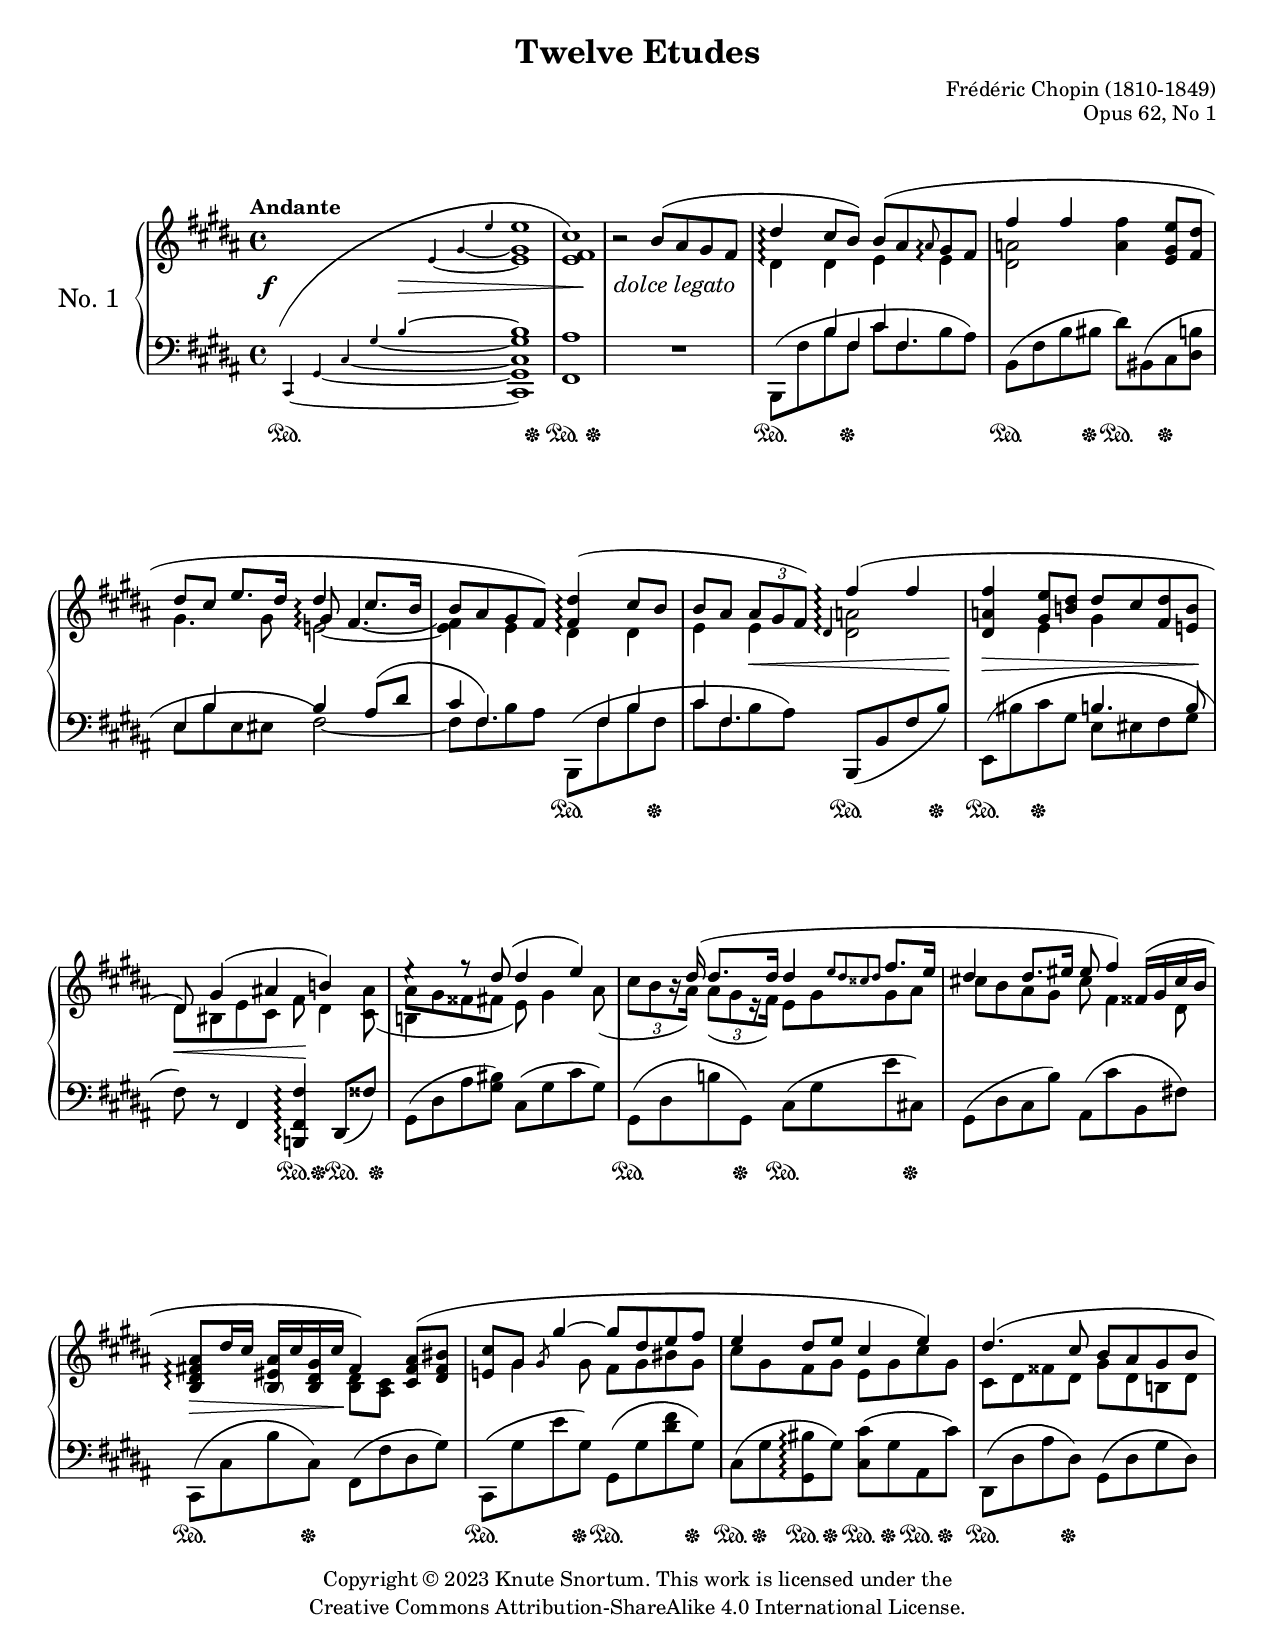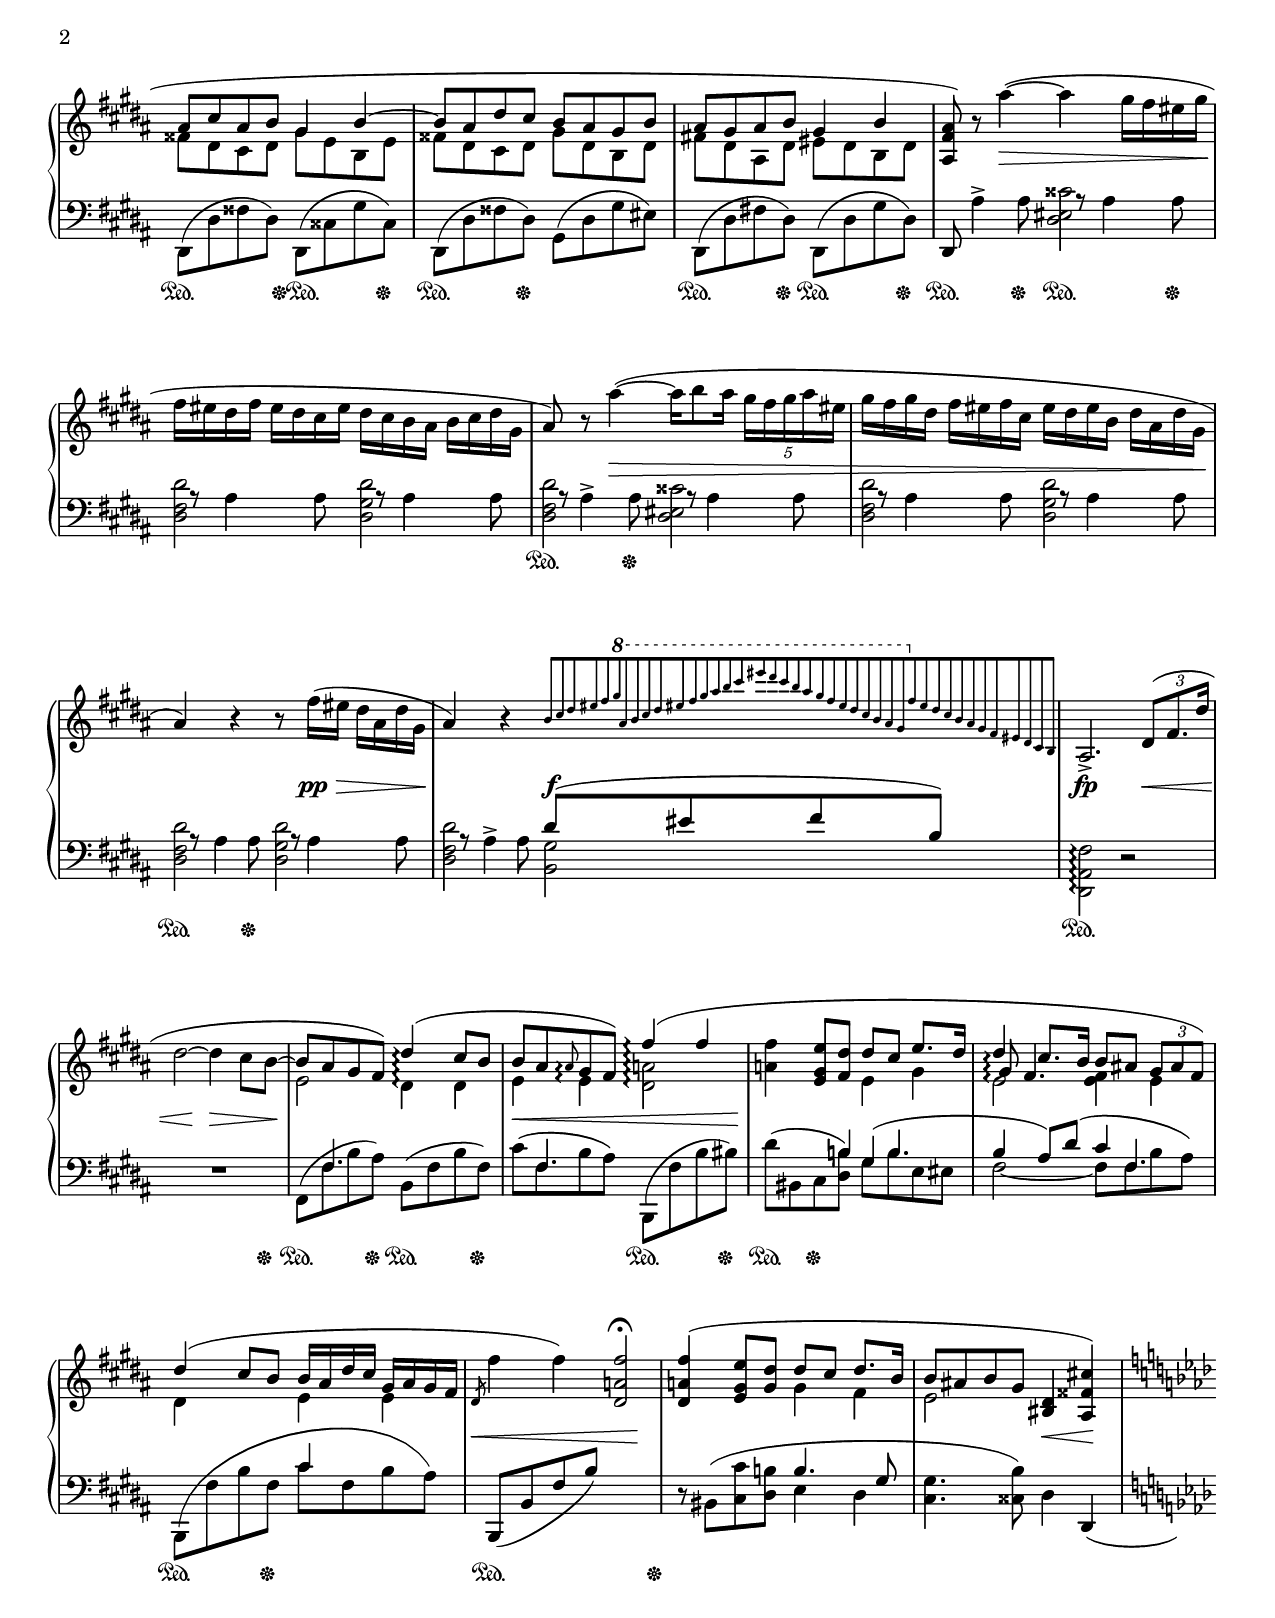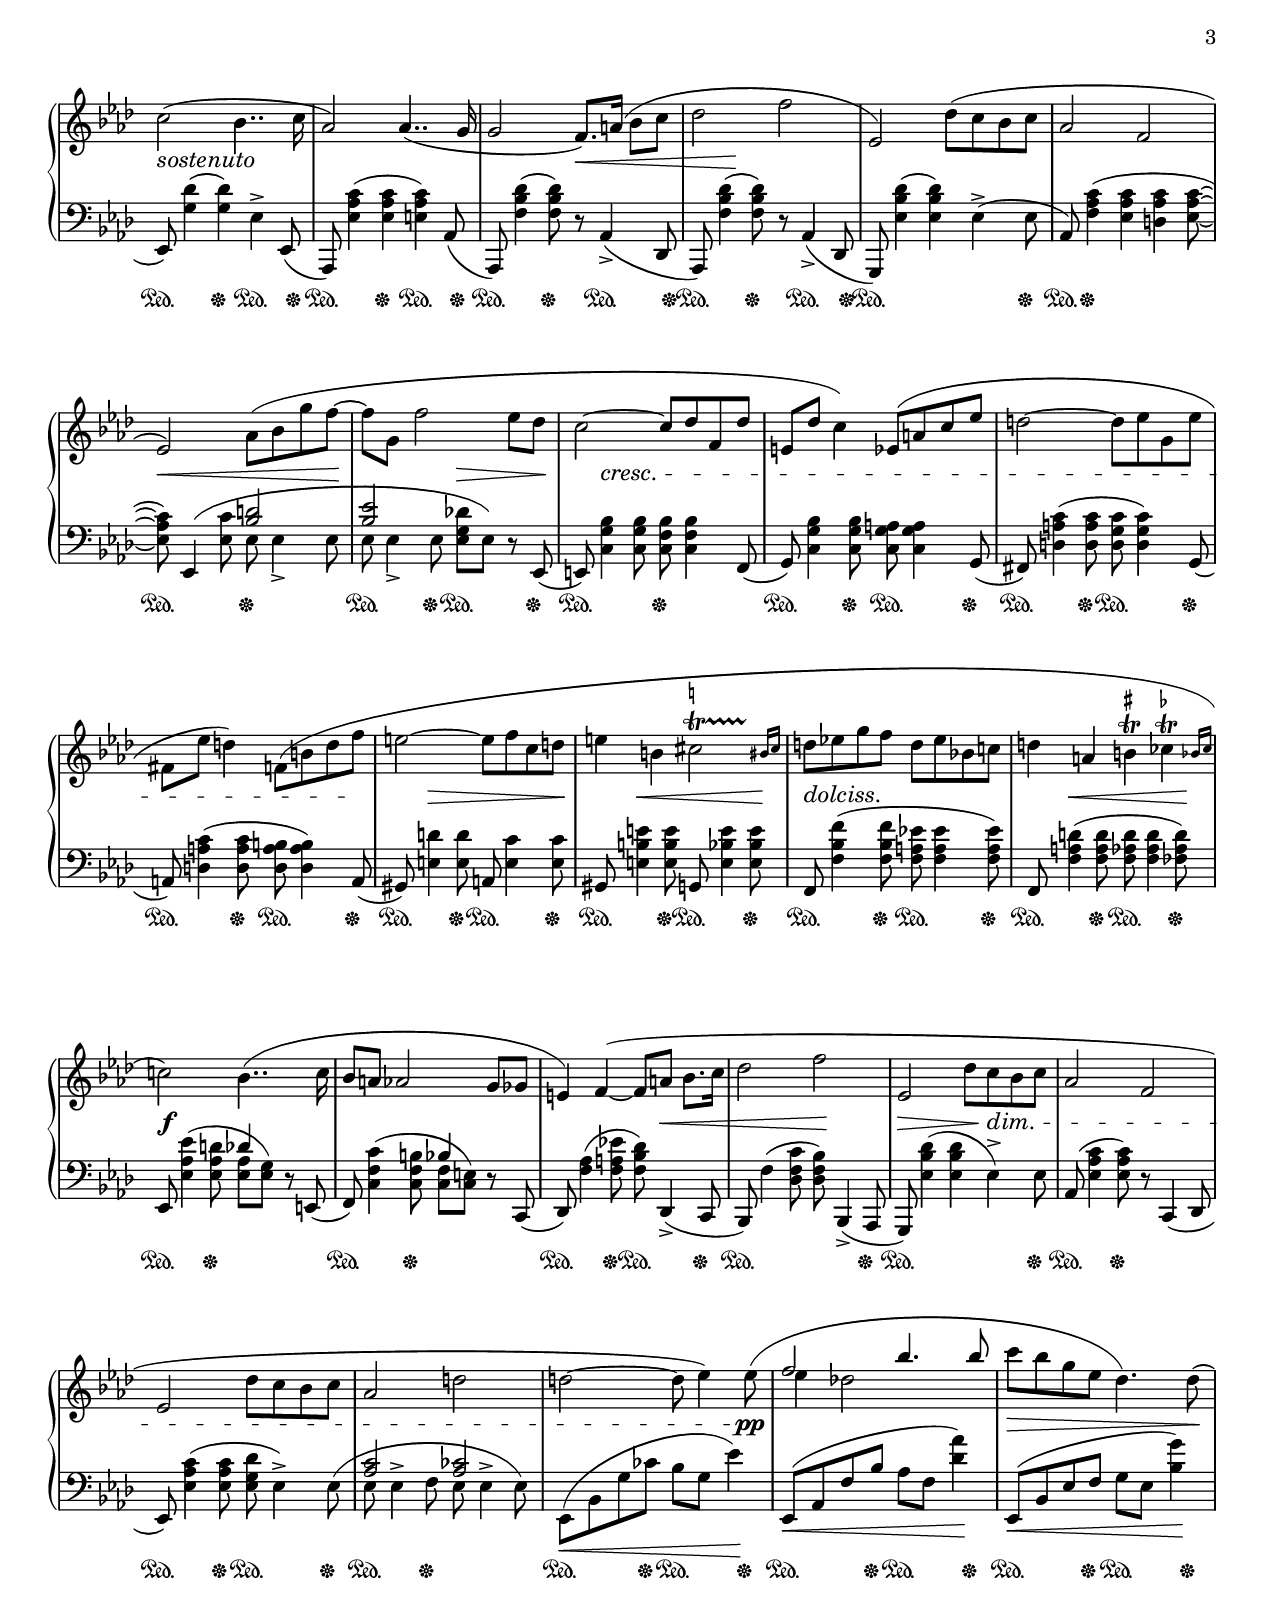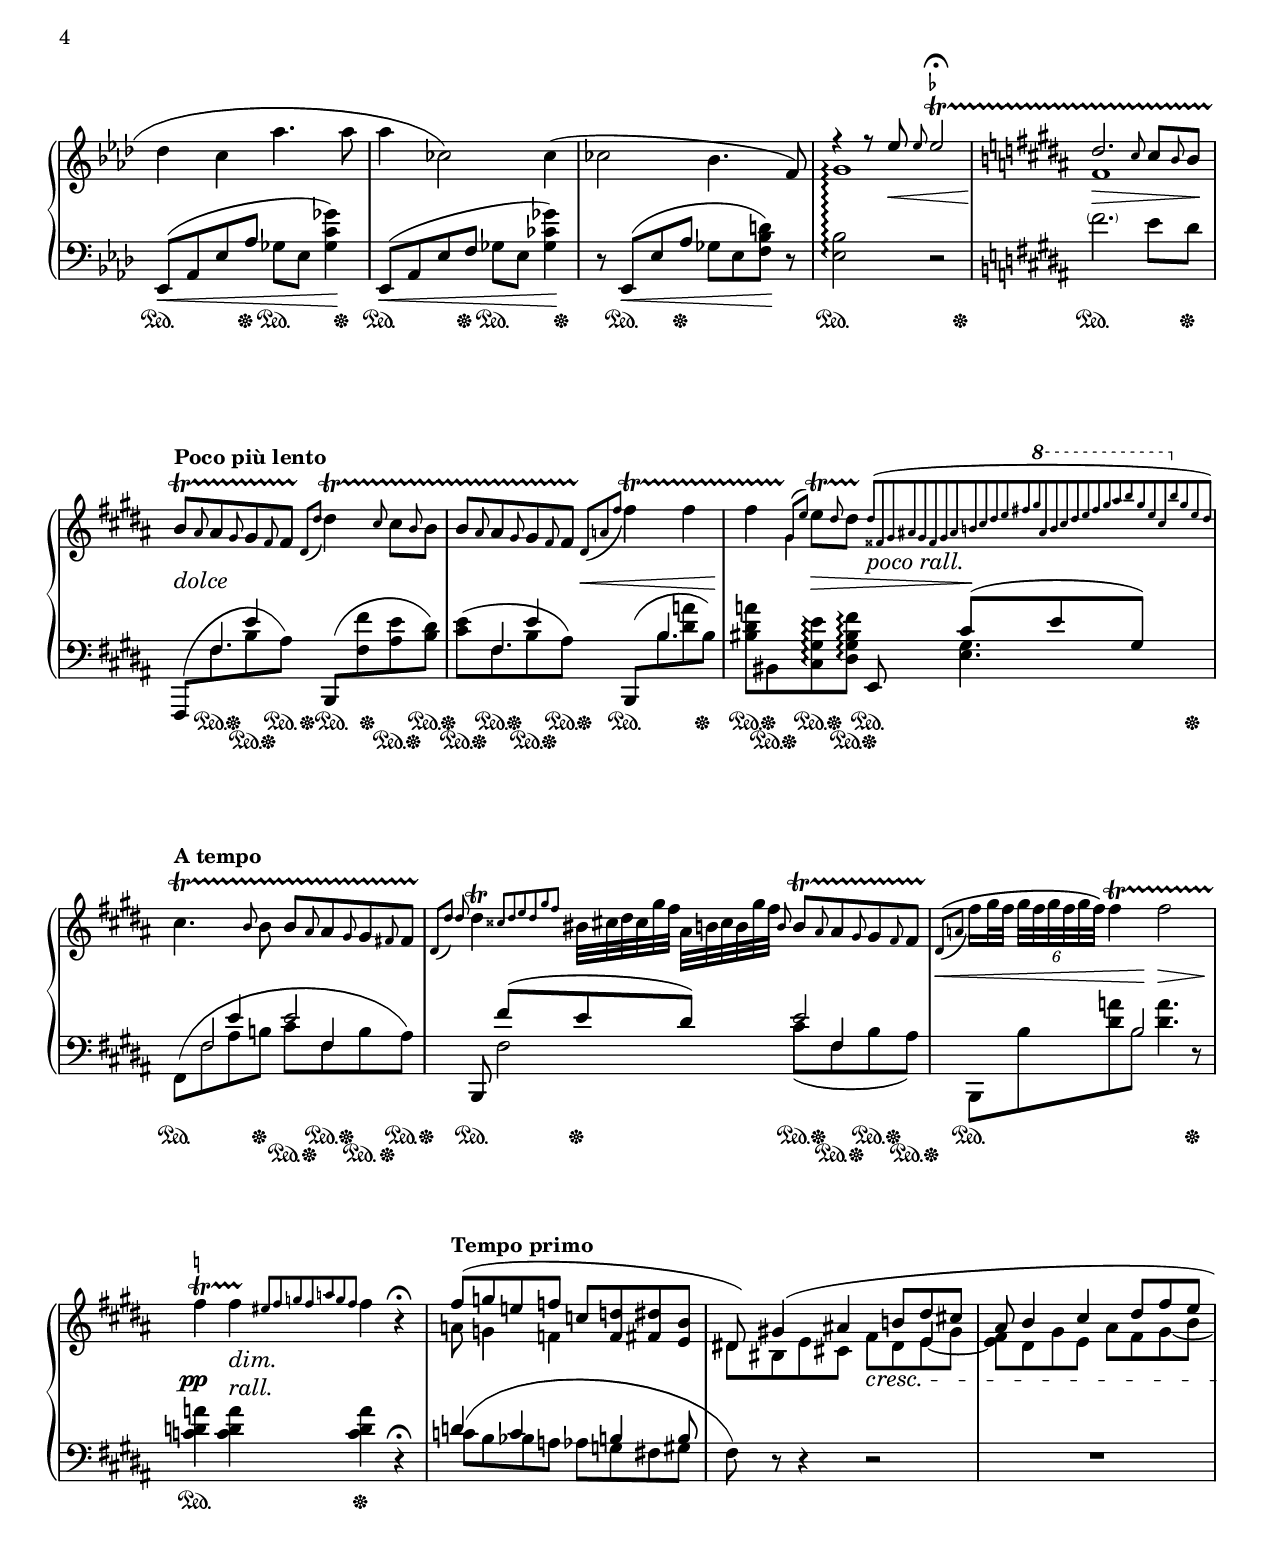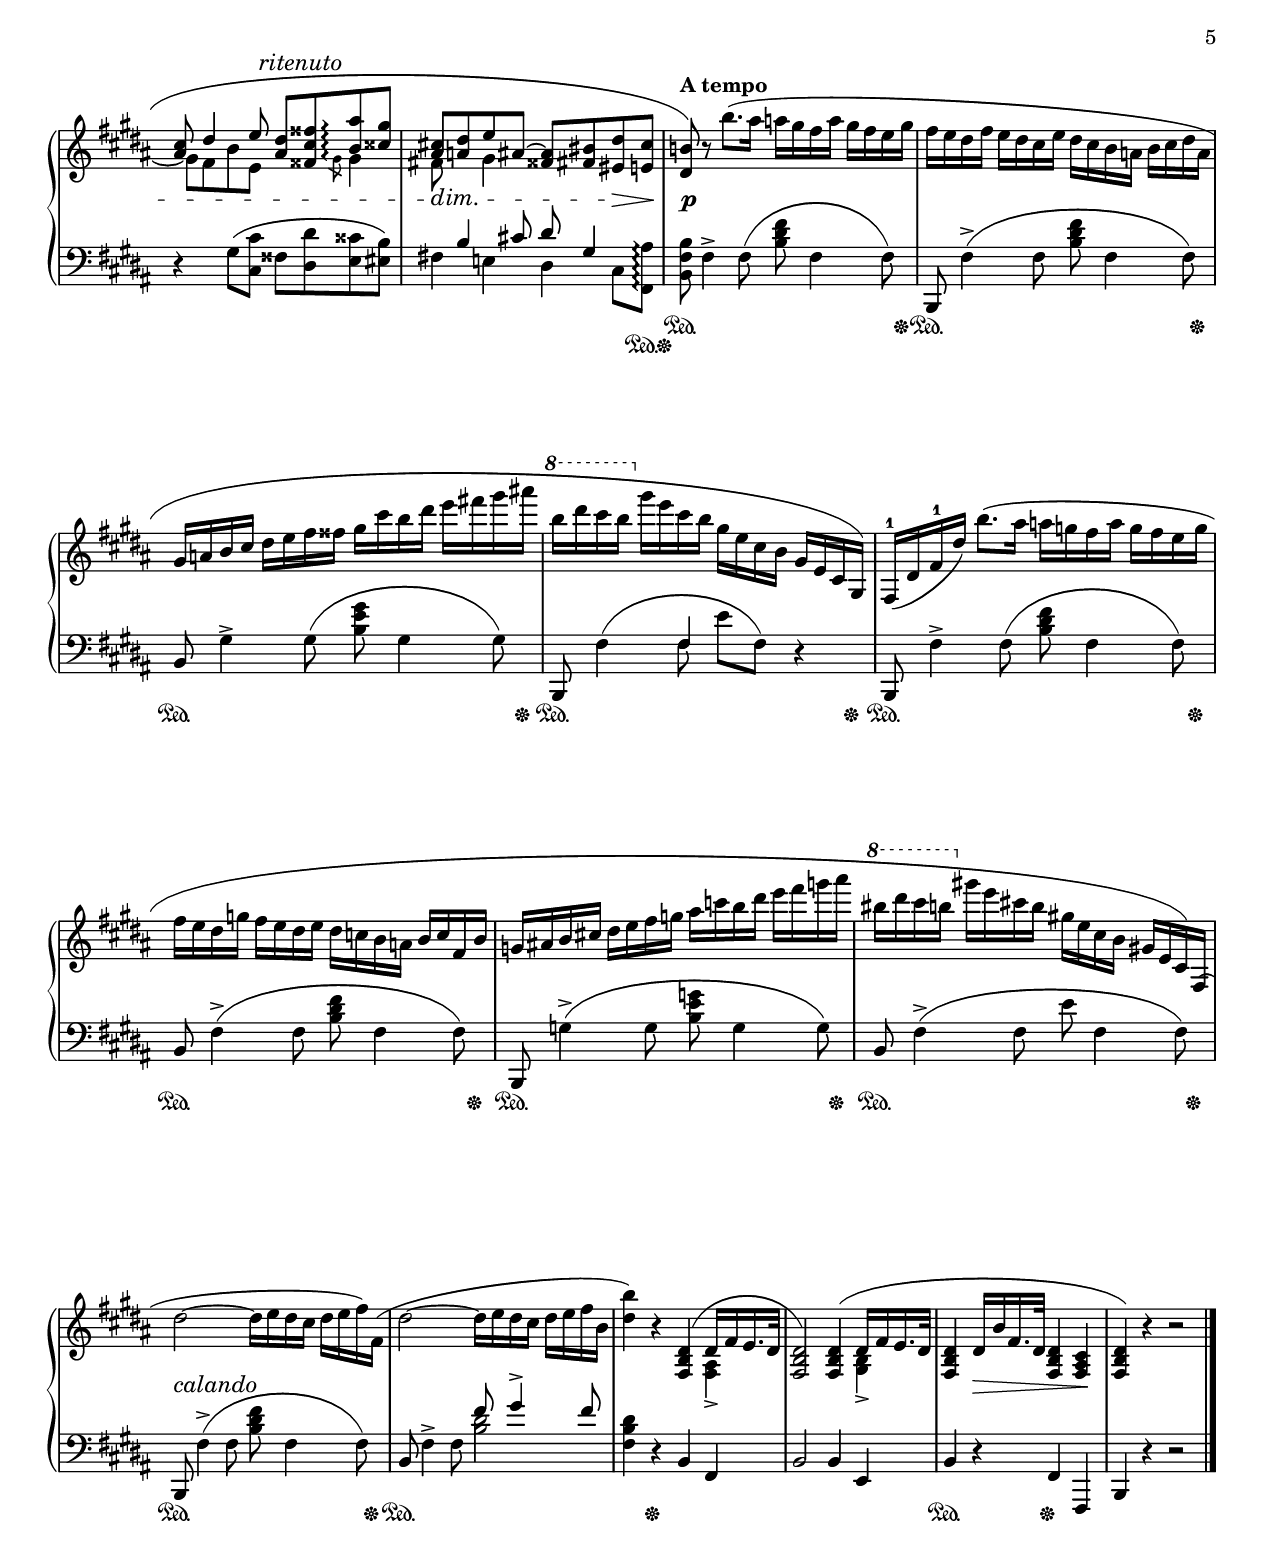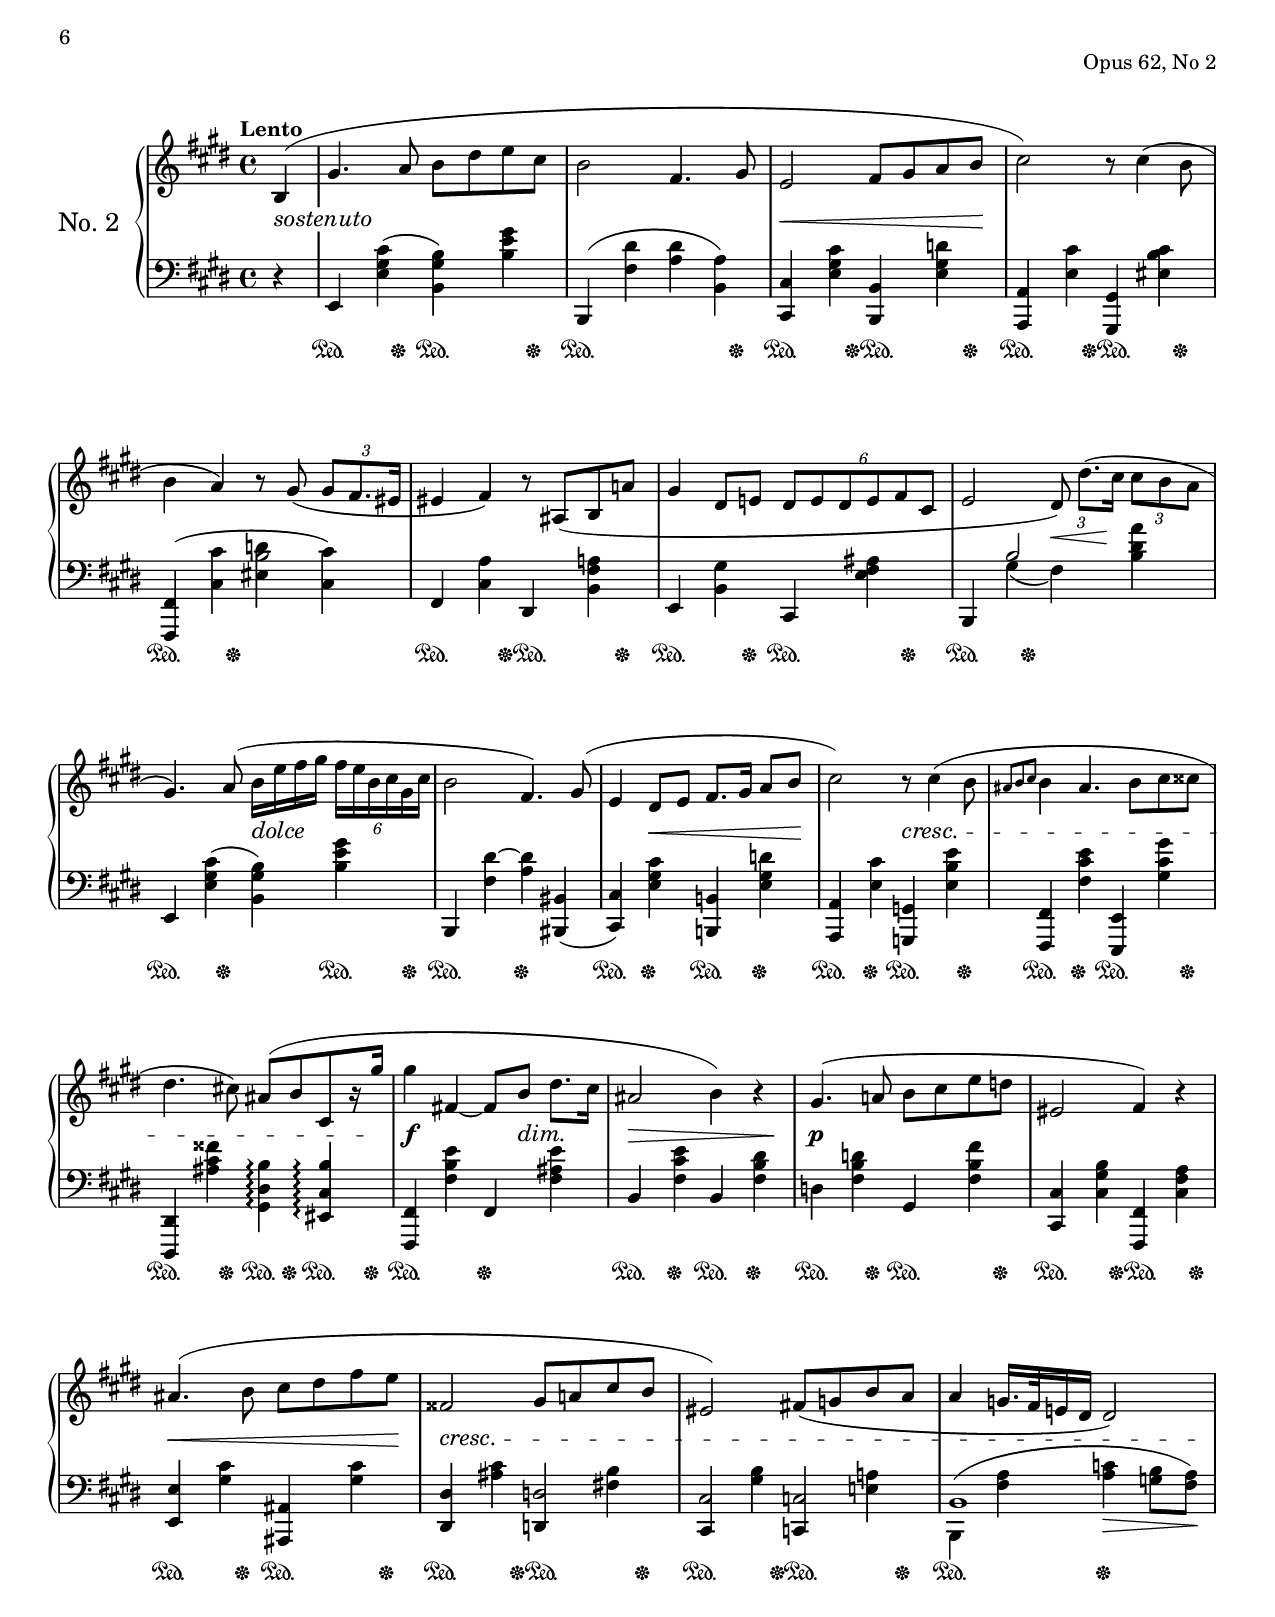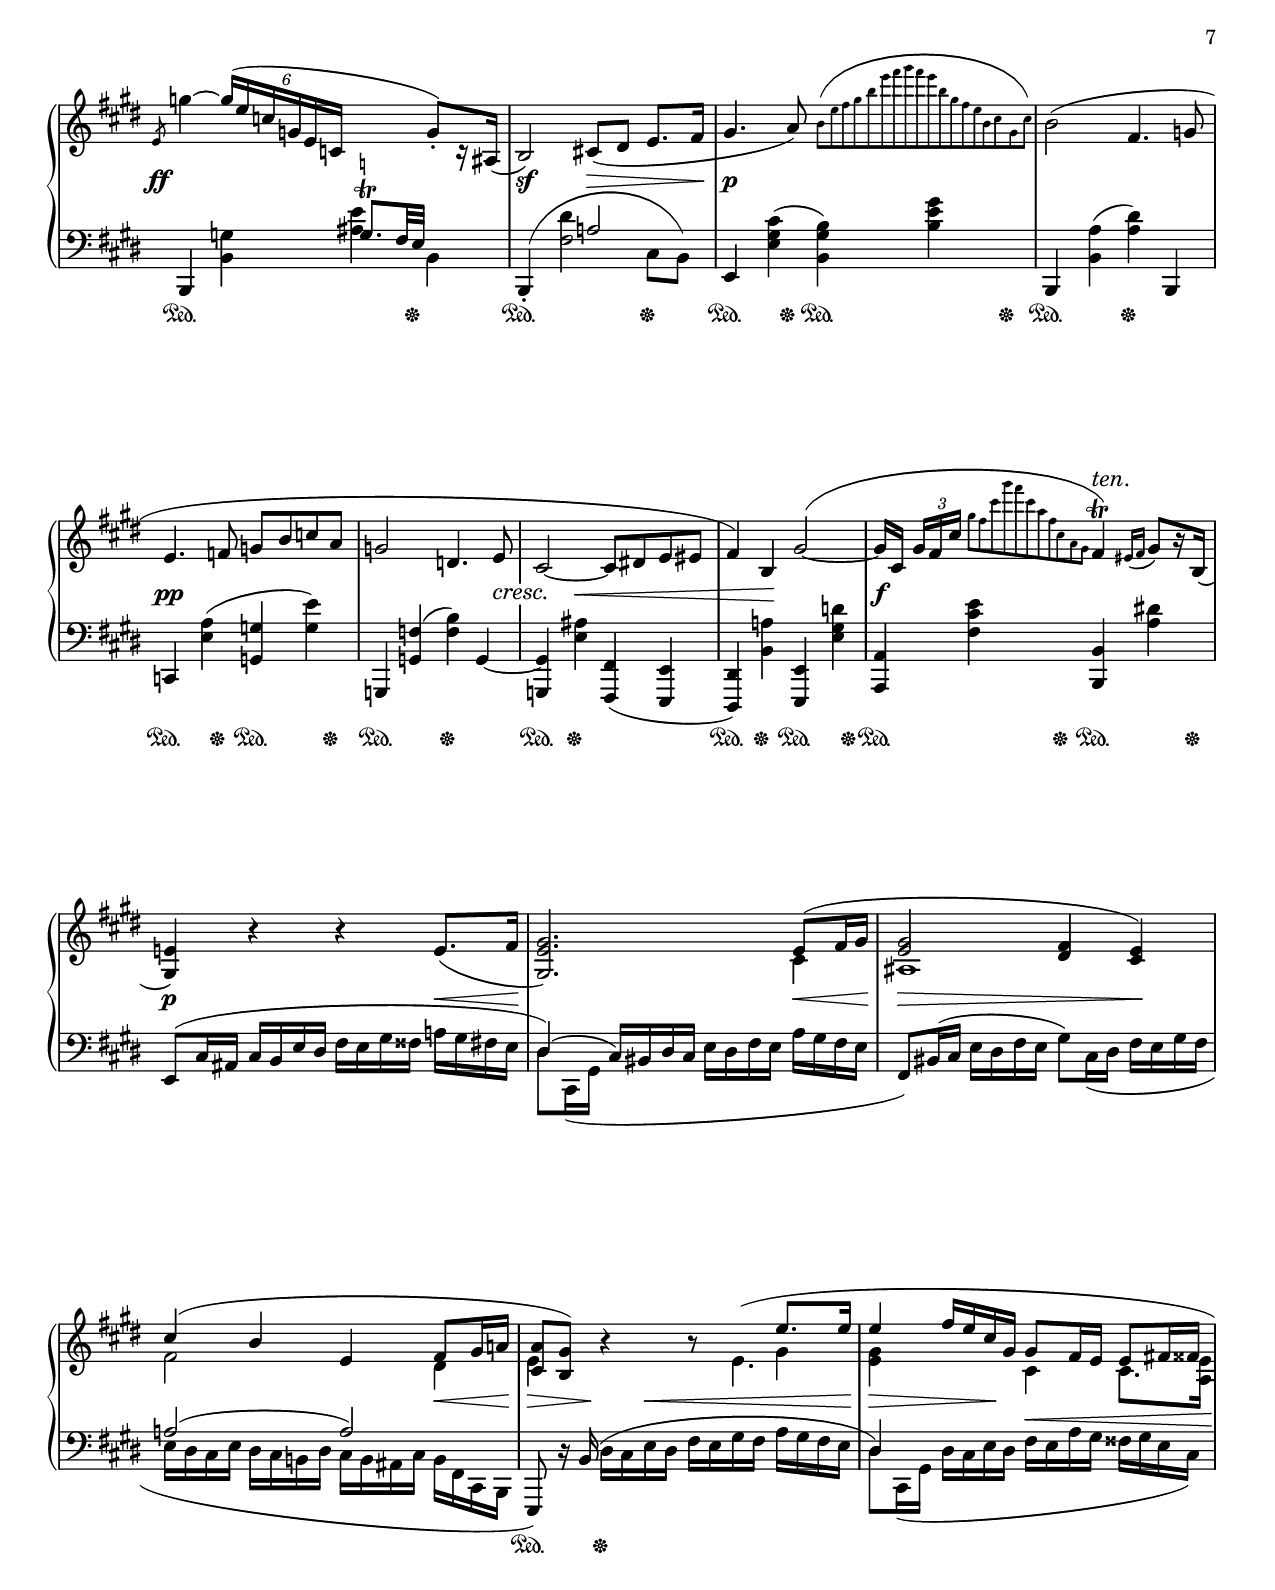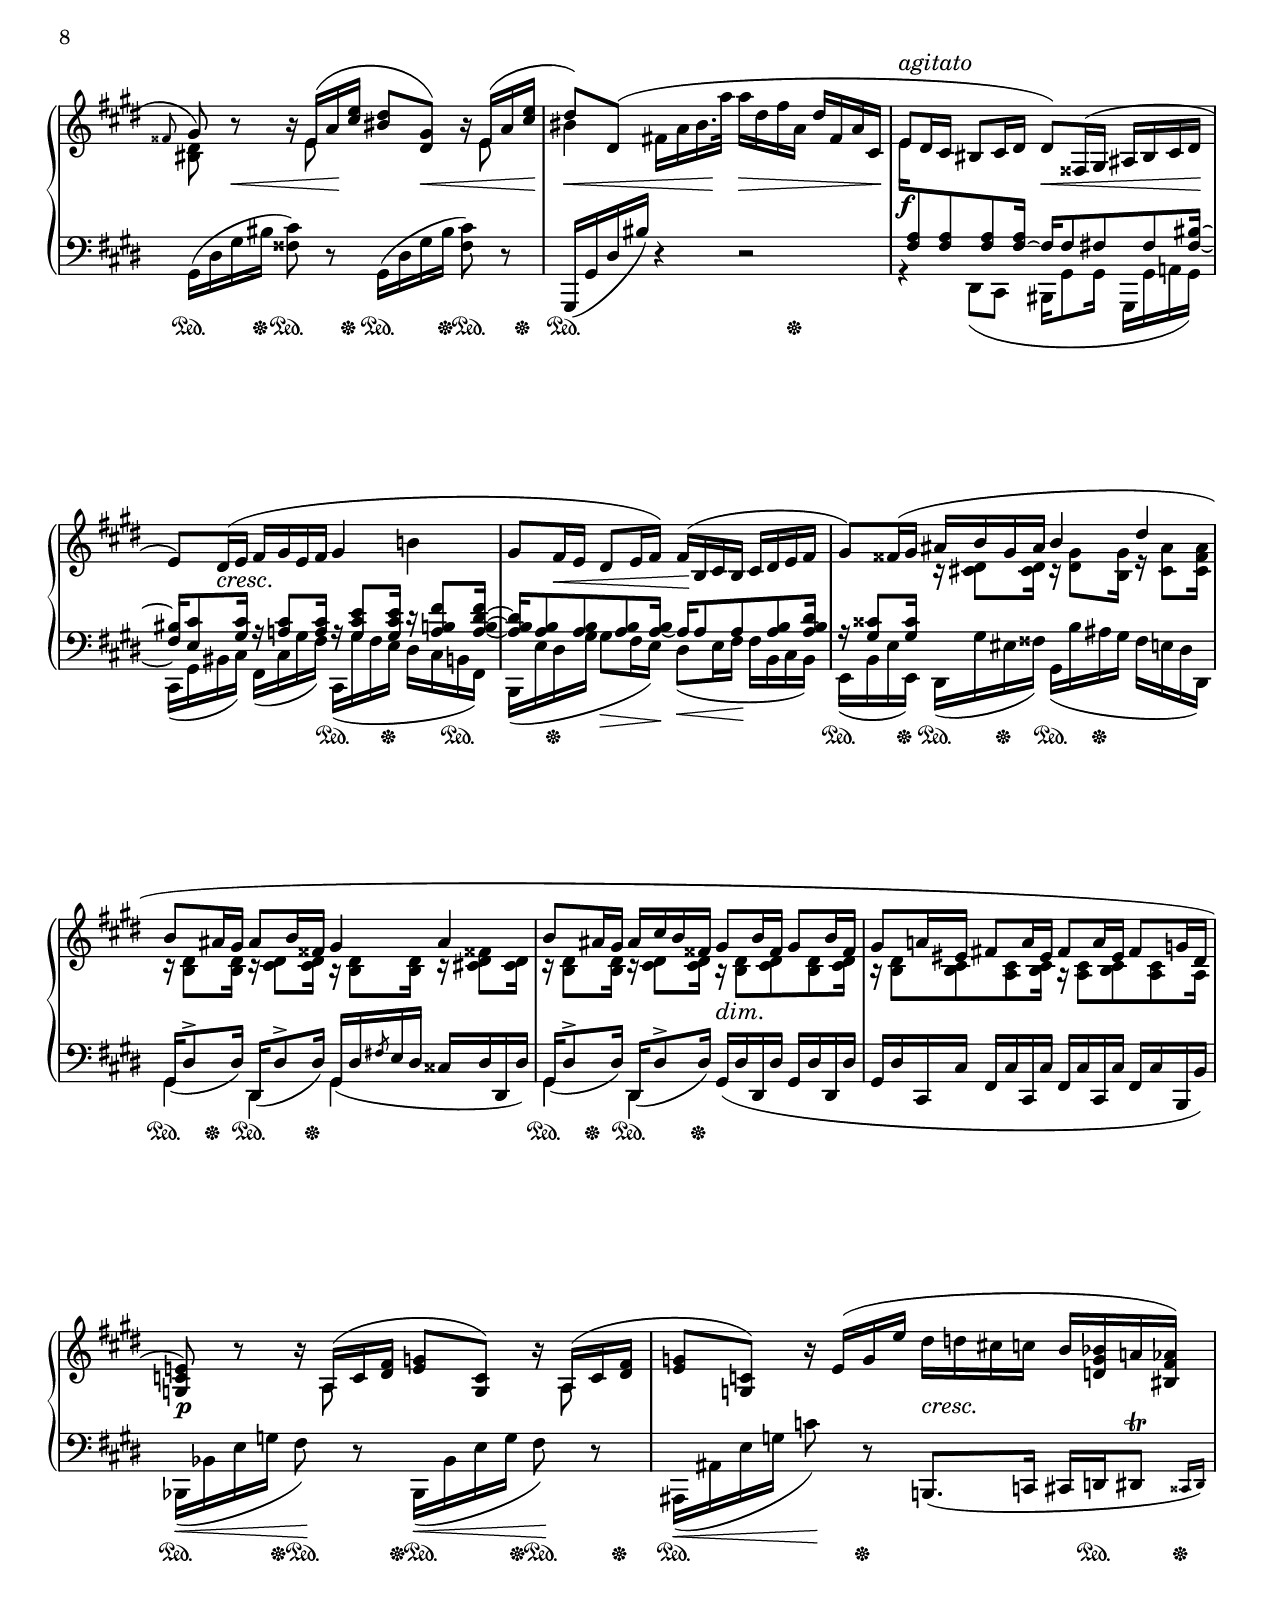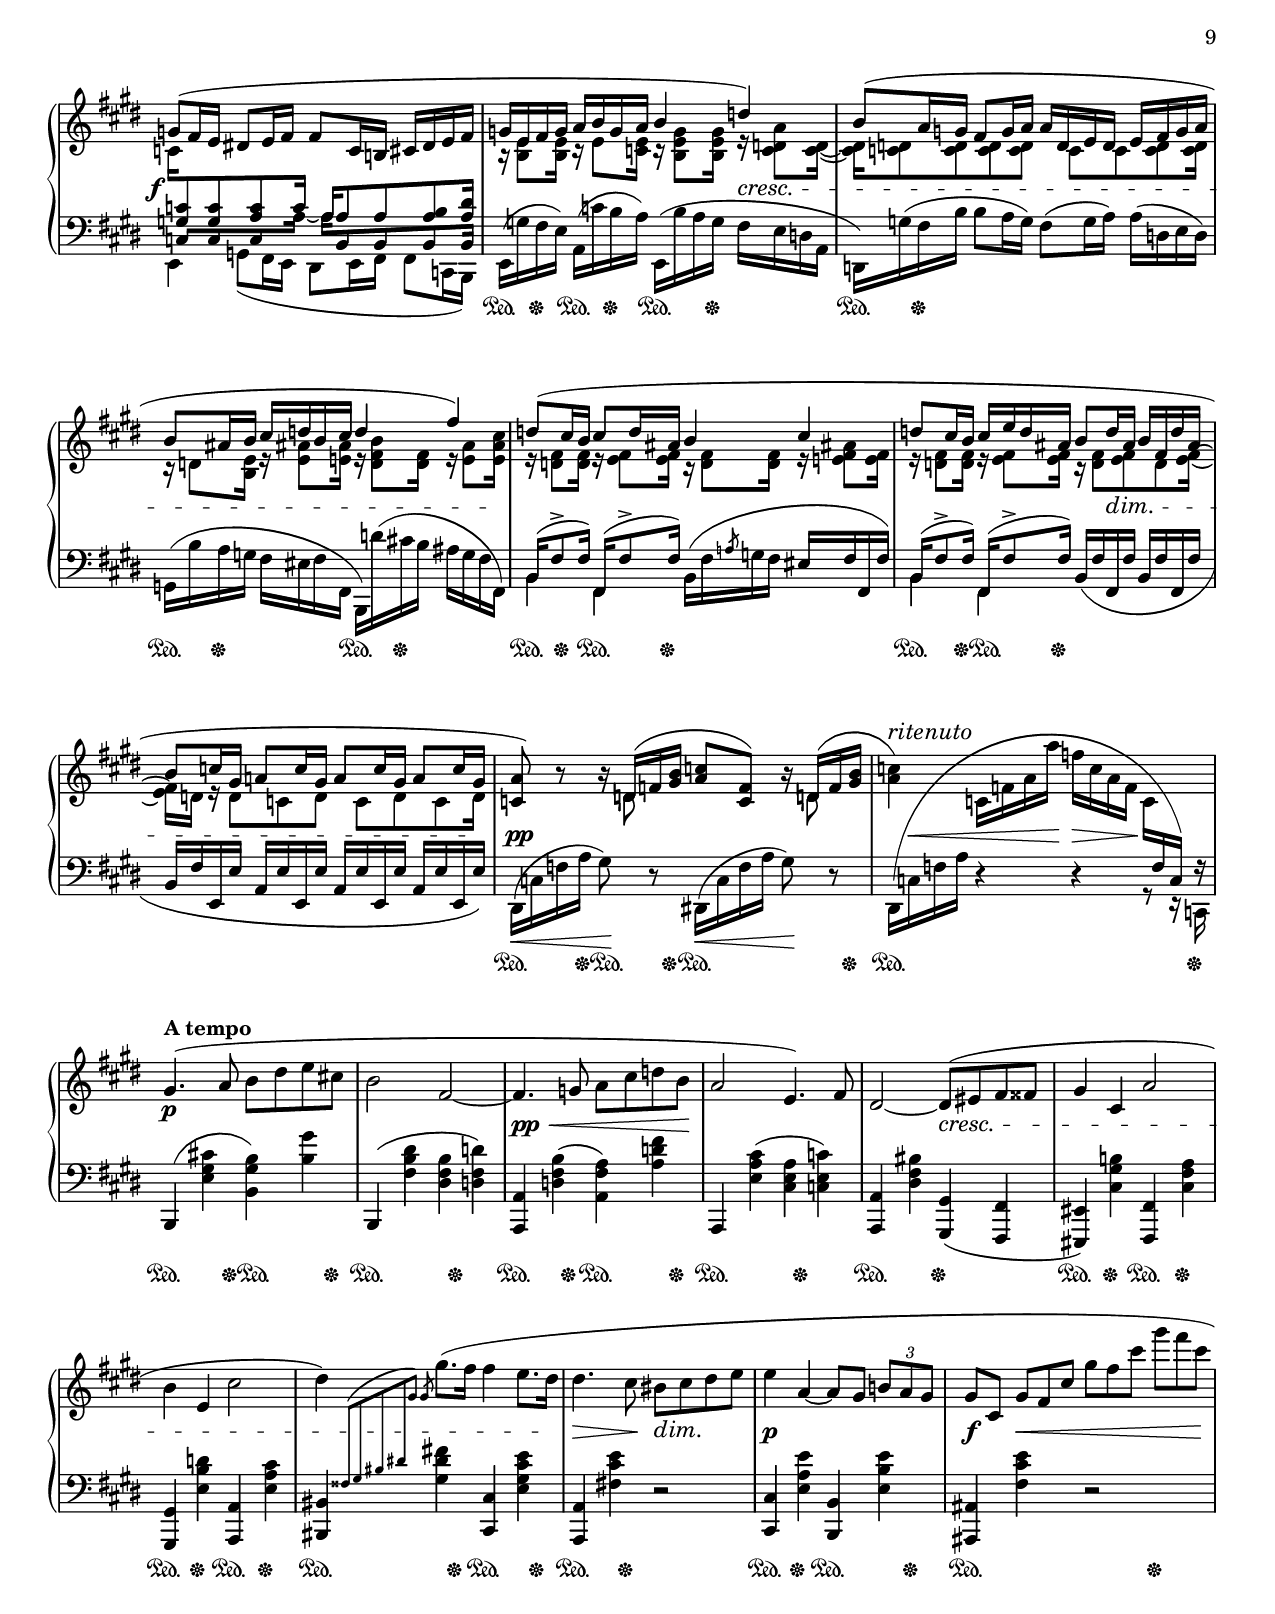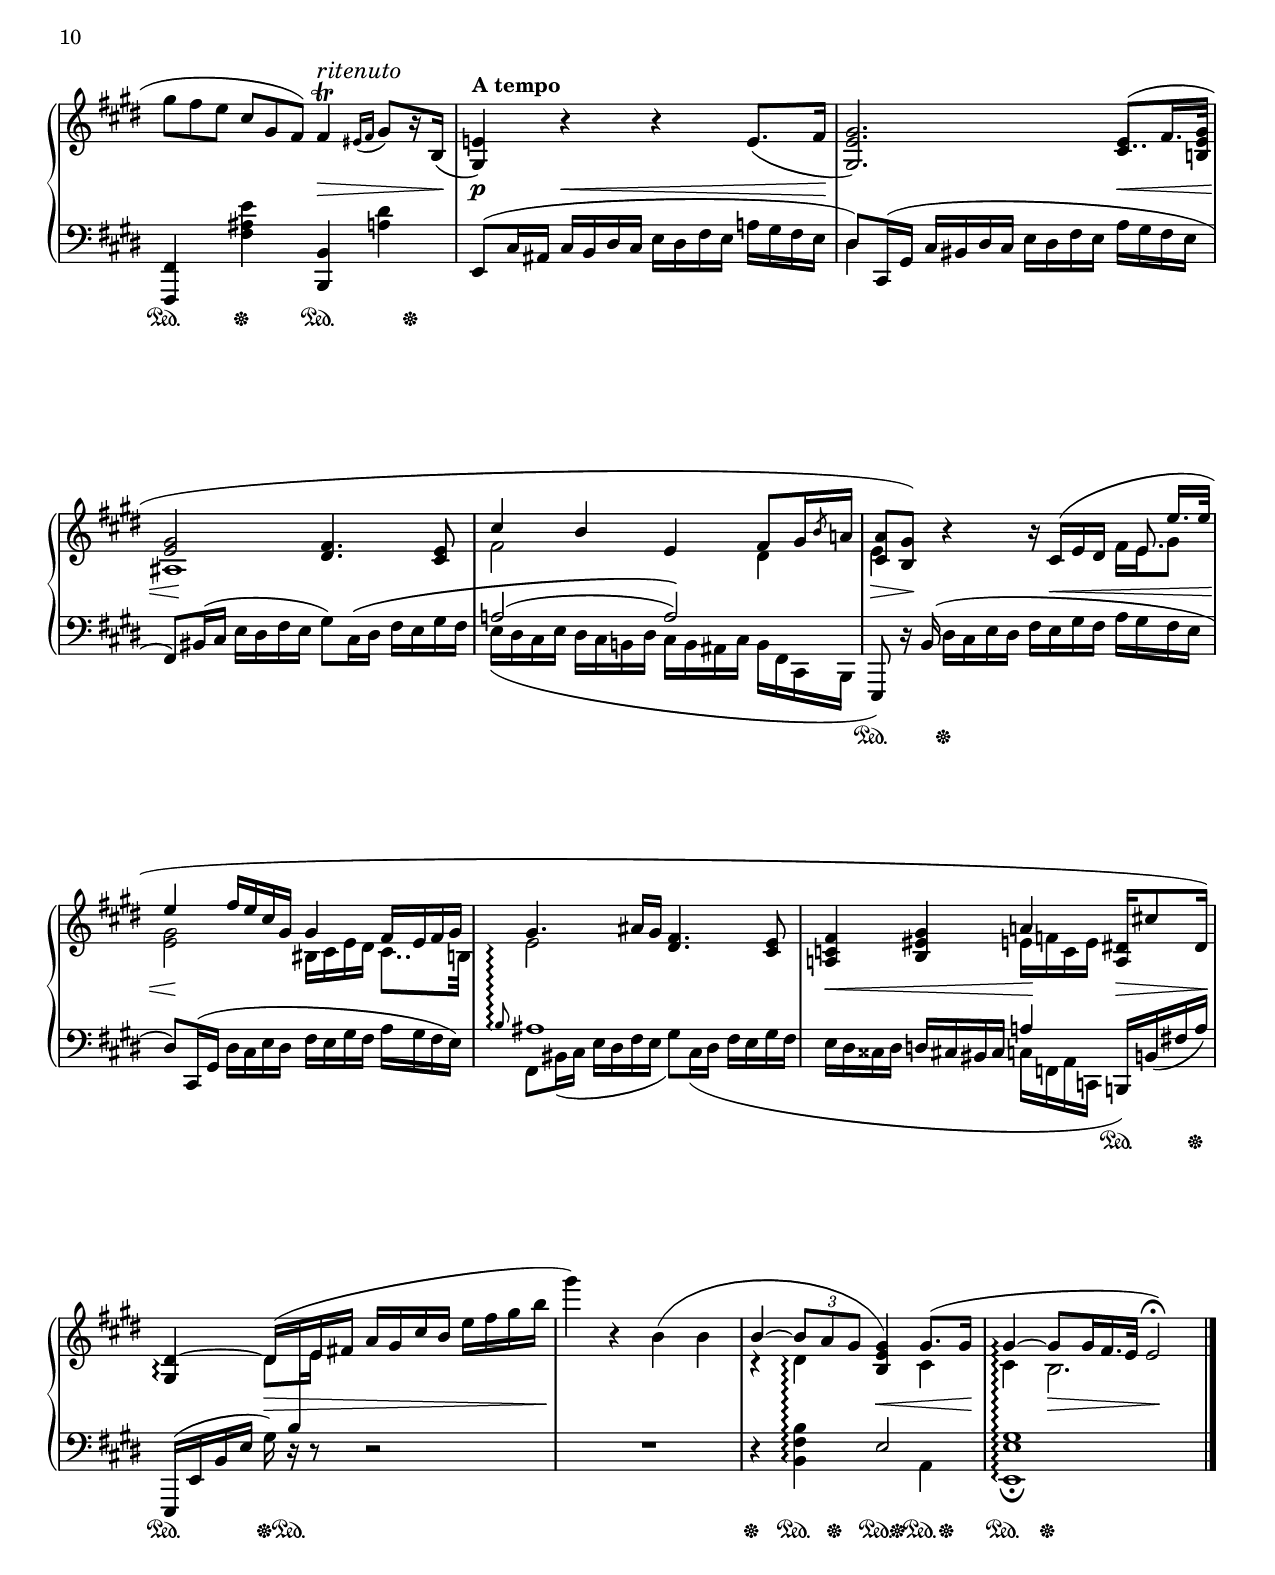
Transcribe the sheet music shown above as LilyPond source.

%%% ----------------
%%% Go to https://github.com/ksnortum/chopin-opus-62.git for the latest edits
%%% or to report a problem or request a change.
%%%
%%% See README.md for comments about compiling this work.
%%% ----------------

\version "2.24.1"
\language "english"

%%% ------
%%% Pieces
%%% ------

%...+....1....+....2....+....3....+....4....+....5....+....6....+....7....+....
\version "2.24.1"

#(set-global-staff-size 18)

\header {
  title = "Twelve Etudes"
  composer = "Frédéric Chopin (1810-1849)"
  opus = "Opus 62"
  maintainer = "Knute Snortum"
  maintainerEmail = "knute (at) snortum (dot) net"
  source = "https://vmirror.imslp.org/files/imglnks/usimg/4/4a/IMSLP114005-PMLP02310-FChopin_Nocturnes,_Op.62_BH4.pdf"
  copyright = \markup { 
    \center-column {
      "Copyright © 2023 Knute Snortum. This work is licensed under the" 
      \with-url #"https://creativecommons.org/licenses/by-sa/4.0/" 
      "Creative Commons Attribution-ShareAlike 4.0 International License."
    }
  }
}

\paper {
  ragged-right = ##f
  ragged-last-bottom = ##f

  system-system-spacing =
    #'((basic-distance . 8) 
       (minimum-distance . 4)
       (padding . 2)
       (stretchability . 60)) % defaults: 12, 8, 1, 60

  last-bottom-spacing = 
    #'((basic-distance . 6)
       (minimum-distance . 4)
       (padding . 3)
       (stretchability . 30)) % defaults 1, 0, 1, 30
    
  top-system-spacing.minimum-distance = 10
    
  #(set-paper-size "letter")
}

\layout {
  \context {
    \Score
    \omit BarNumber
    \override Slur.details.free-head-distance = 1
  }
  \context {
    \Staff
    \consists Span_arpeggio_engraver
  }
  \context {
    \Voice
    \override Tie.minimum-length = 3
  }
}

\midi {
  \context {
    \Staff
    \consists "Dynamic_performer"
  }
  \context {
    \Voice
    \remove "Dynamic_performer"
  }    
}

%...+....1....+....2....+....3....+....4....+....5....+....6....+....7....+....
\version "2.24.1"

%...+....1....+....2....+....3....+....4....+....5....+....6....+....7....+....
\version "2.24.1"

%
% Redefine
%

staffUp   = \change Staff = "upper"
staffDown = \change Staff = "lower"

sd = \sustainOn
su = \sustainOff

% Accidentals above trills (but not trill spans)
accidentalsOverTrills = {
  \override TextScript.script-priority = -50
  \override Script.script-priority = -100
}

% Accidentals under fermatas
accidentalUnderFematas = {
  \override TextScript.script-priority = -100
  \override Script.script-priority = -50
}

trillsUnderSlurs = {
  \override Script.avoid-slur = #'inside
}

% Accidentals, trills and trill spans under slur
accidentalsTrillsUnderSlurs = {
  \trillsUnderSlurs
  \override TextScript.avoid-slur = #'inside
  \override TextScript.outside-staff-priority = ##f
  \override TrillSpanner.avoid-slur = #'inside
  \override TrillSpanner.outside-staff-priority = ##f
}

%
% Markup
%

dolceLegato = \markup \large \italic "dolce legato"
sostenutoWhiteout = \markup \large \italic \whiteout \pad-markup #0.5
  "sostenuto"
sostenuto = \markup \large \italic "sostenuto"
smallNatural = \markup \tiny \natural
smallSharp = \markup \tiny \sharp
smallFlat = \markup \tiny \flat
dolciss = \markup \large \italic "dolciss."
dolce = \markup \large \italic "dolce"
pocoRall = \markup \large \italic "poco rall."
aTempo = \markup \bold \normalsize "A tempo"
dimRall = \markup \large \italic \column { "dim." "rall." }
ritenuto = \markup \large \italic "ritenuto"
calando = \markup \large \italic "calando"
crescWhiteout = \markup \large \italic \whiteout \pad-markup #0.5 "cresc."
ten = \markup \large \italic "ten."
crescMarkup = \markup \large \italic "cresc."
agitato = \markup \large \italic "agitato"


%%% Positions and shapes %%%

slurShapeA = \shape #'((-17 . -8) (-13 . -3) (-2 . 1) (0 . 0)) \etc
slurShapeB = \shape #'((0 . 0) (0 . 0) (0 . 0) (0 . 1.25)) \etc
slurShapeC = \shape #'((0 . 0) (0 . 3) (0 . 3.25) (0 . 0)) \etc
slurShapeD = \shape #'((0 . 0) (0 . 0.5) (0 . 1.5) (0 . 0)) \etc
slurShapeE = \shape #'((0 . 0) (0 . 0.5) (0 . 2) (0 . 0)) \etc
slurShapeF = \shape #'((0 . 0) (0 . 1) (0 . 3) (0 . 0)) \etc
slurShapeG = \shape #'((0 . 0) (0 . 0) (0 . 2) (0 . 0)) \etc
slurShapeH = \shape #'((0 . 0) (0 . 4) (0 . 1) (0 . 0)) \etc

tieShapeA = \shape #'((0 . 0) (0 . 0) (-1 . 0) (-1 . 0.5)) \etc

slurPositionsA = \tweak Slur.positions #'(1 . 0) \etc
slurPositionsB = \tweak Slur.positions #'(1 . 0) \etc
slurPositionsC = \tweak Slur.positions #'(1 . 3) \etc
slurPositionsD = \tweak Slur.positions #'(1 . 5) \etc
slurPositionsE = \tweak Slur.positions #'(0 . 4) \etc

beamPositionsA = \tweak Beam.positions #'(-2.25 . -3.75) \etc

moveTextA = \tweak X-offset -4 \etc

moveNoteA = \once \override NoteColumn.force-hshift = -1
moveNoteB = {
  \once \override NoteColumn.force-hshift = 0
  \once \override Stem.length = 4
}

moveRestA = \once \override Rest.X-offset = 1.75

moveAccidentalA = \once \override TextScript.Y-offset = 6.5
moveAccidentalB = \once \override TextScript.Y-offset = 5.5
moveAccidentalC = \once \override TextScript.Y-offset = 8
moveAccidentalD = \offset Y-offset 3 \etc

moveFermataA = \once \override Script.Y-offset = 10

moveTrillSpanA = \tweak Y-offset 5 \etc

movePedalA = \override SustainPedal.Y-offset = -2
movePedalB = \once \override SustainPedal.X-offset = 0
movePedalOff = \revert SustainPedal.Y-offset

moveStaffArpeggioA = \once \override Staff.Arpeggio.X-extent = #'(-0.5 . 0.5)
moveStaffArpeggioB = \once \override Staff.Arpeggio.X-extent = #'(-0.75 . 0.75)
moveStaffArpeggioOn = \override Staff.Arpeggio.X-extent = #'(-0.5 . 0.5) 

%%% Music %%%

global = {
  \time 4/4
  \key b \major
  \accidentalStyle piano
}

rightHandUpper = \relative {
  \stemUp
  \cadenzaOn
    \magnifyMusic 0.63 { s4 s s s s e'~\slurShapeA ^( gs_~ e' }
    <e, gs e'>1
  \cadenzaOff
  \bar "|"
  <e fs cs'>1) |
  r2 \voiceOne b'8( as gs fs |
  ds'4\arpeggio cs8 b) b( as \grace { \moveStaffArpeggioA as\arpeggio } gs fs |
  fs'4 fs \oneVoice <a, fs'> <e gs e'>8 <fs ds'> |
  \voiceOne ds'8 cs e8. ds16  ds4\arpeggio cs8. b16 |
  b8 as gs fs) <fs ds'>4(\arpeggio cs'8 b |
  b8 as \tuplet 3/2 { as8 gs fs) } \grace { \once \hideNotes fs'4\arpeggio } 
    fs( fs |
  <ds, a' fs'>4 <gs e'>8 <b ds>  ds cs <fs, ds'> <e b'> |
  
  \barNumberCheck 9
  ds8) gs4( as b) s8 |
  e4\rest r8 ds( ds4 e) |
  \omit TupletNumber
  \tuplet 3/2 4 { s4 s16 ds( ds8.*5/3 ds16 } ds4 \grace { e8[ ds css ds] }
    fs8. e16 |
  ds4 ds8. es16 es8 fs4*1/2) fss,16( gs cs b |
  <b, ds fs as>8\arpeggio ds'16 cs  <\parenthesize b, es as> cs' <b, ds gs> cs'
    fs,4) <cs fs as>8( <ds fs bs> |
  <e cs'>8 gs \slashedGrace { gs } gs'4~ gs8 ds e fs |
  e4 ds8 e cs4 e) |
  ds4.( cs8  b as gs b |
  
  \barNumberCheck 17
  as8 cs as b  gs4 b~ |
  b8 as ds cs  b as gs b |
  as8 gs as b  gs4 b |
  <as, fs' as>8) \oneVoice r as''4~( as gs16 fs es gs |
  fs es ds fs  es ds cs es  ds cs b as  b cs ds gs, |
  \undo \omit TupletNumber
  as8) r as'4(~ as16 b8 as16 \tuplet 5/4 { gs16 fs gs as es } |
  gs16 fs gs ds  fs es fs cs  es ds es b  ds as ds gs, |
  as4) r r8 fs'16( es  ds as ds gs, |
  
  \barNumberCheck 25
  \tempo 4 = 68
  as4) r \magnifyMusic 0.63 \scaleDurations 4/41 {
    \stemUp
    b8 cs ds es fs  gs \ottava 1 as b cs ds  es fs gs as b  cs es ds cs b
    as gs fs es ds  cs b as gs \ottava 0 fs  es ds cs b as  gs fs es ds cs  b
  } |
  \tempo 4 = 74
  \stemNeutral
  as2.-> \tuplet 3/2 { ds8( fs8. ds'16 } |
  ds2~ ds4 cs8 b~ |
  \voiceOne b8 as gs fs)  ds'4(\arpeggio cs8 b |
  b8 as \grace{ as\arpeggio } gs fs)  fs'4(\arpeggio fs |
  \oneVoice <a, fs'>4 <e gs e'>8 <fs ds'> \voiceOne ds' cs e8. ds16 |
  ds4\arpeggio cs8. b16 b8 as \tuplet 3/2 { gs8 as fs) } |
  ds'4( cs8 b b16 as ds cs  gs as gs fs |
  
  \barNumberCheck 33
  \slashedGrace { ds8*1/4 } \oneVoice fs'4 fs) 
    \tempo 4 = 60
    <ds, a' fs'>2\fermata |
    \tempo 4 = 74
  <ds a' fs'>4^( <e gs e'>8 <gs ds'> \voiceOne ds' cs ds8. b16 |
  b8 as b gs \oneVoice <bs, ds>4 <as fss' cs'>4) |
  \key af \major
  c'2( bf4.. c16 |
  af2) af4..( g16 |
  g2 f8.) a16( bf8 c |
  df2 f |
  ef,2) df'8( c bf c |
  
  \barNumberCheck 41
  af2 f |
  ef2) af8( bf g' f~ |
  f8 g, f'2 ef8 df |
  c2~ c8 df f, df' |
  e,8 df' c4) ef,8( a c ef |
  d2~ d8 ef g, ef'|
  fs,8 ef' d4) f,8( b d f |
  e2~ e8 f c d |
  
  \barNumberCheck 49
  \accidentalsOverTrills
  \accidentalsTrillsUnderSlurs
  e4 b \moveAccidentalA \afterGrace 15/16 cs2\startTrillSpan^\smallNatural
    { bs16[\stopTrillSpan cs] } |
  d8 ef g f  d ef bf c |
  d4 a b\trill^\smallSharp \moveAccidentalB \afterGrace 15/16
    cf\trill^\smallFlat { bf16[ cf] } |
  c2) bf4..( c16 |
  bf8 a af2 g8 gf |
  e4) f(~ f8 a bf8. c16 |
  df2 f |
  ef,2 df'8 c bf c |
  
  \barNumberCheck 57
  af2 f |
  ef2 df'8 c bf c |
  af2 d |
  d2~ d8 ef4) ef8( |
  \voiceOne f2 bf4. bf8 |
  \oneVoice c8 bf g ef df4.) df8( |
  df4 c4 af'4. af8 |
  af4 cf,2) cf4( |
  
  \barNumberCheck 65
  cf2 bf4. f8) |
  \voiceOne r4 r8 ef' \grace { ef } \accidentalUnderFematas \moveFermataA 
    \moveAccidentalC ef2^\smallFlat\fermata\startTrillSpan |
  \key b \major
  ds2. \grace { cs8 } cs \grace { b } b |
  \tempo "Poco più lento" 4 = 68
  \oneVoice
  b8 \grace { as } as \grace { gs } gs \grace { fs } fs <>\stopTrillSpan
    \appoggiatura { ds8*1/4[ ds'] } ds4\startTrillSpan \grace { cs8 } cs
    \grace { b } b |
  b8 \grace { as } as \grace { gs } gs \grace { fs } fs <>\stopTrillSpan
    \appoggiatura { ds8*1/4[ a' fs'] } fs4\moveTrillSpanA\startTrillSpan fs |
  fs4 <>\stopTrillSpan \grace { << { gs,8*1/2[( e']) } \\ { gs,4*1/2 } >> } 
    e'8\startTrillSpan \grace { ds } ds \tempo 4 = 62
    \magnifyMusic 0.63 \scaleDurations 4/30 { 
      \stemUp
      ds8[^(\stopTrillSpan fss, gs as gs fss gs as b cs ds e fs gs \ottava 1
      as b cs ds e fs gs as b gs e cs \ottava 0 b gs e ds])
    } | 
  \tempo "A tempo" 4 = 68
  \stemNeutral cs4.\startTrillSpan \grace { b8 } b b \grace { as } as 
    \grace { gs } gs \grace { fs } fs <>\stopTrillSpan |
  \grace { ds8*1/4[( ds']) ds } ds4*1/2\startTrillSpan 
    \magnifyMusic 0.63 \scaleDurations 4/3 { 
      \stemUp css8*1/8[\stopTrillSpan ds e ds gs fs] \stemNeutral
    }
    \scaleDurations 2/3 { bs,32[ cs ds cs gs' fs]  as,[ b cs b gs' fs] }
    \grace { b,8*1/8 } b8\startTrillSpan \grace { as } as \grace { gs } gs
    \grace { fs } fs <>\stopTrillSpan |
  
  \barNumberCheck 73
  \appoggiatura { ds8*1/4[\( a'] } fs'16[ gs32 fs] \tuplet 6/4 { 
    gs fs gs fs gs fs\) } fs4\startTrillSpan fs2 |
  fs4\moveAccidentalD^\smallNatural \tempo 4 = 62 fs <>\stopTrillSpan
    \grace { es8*1/4[ fs g fs a g fs] } fs4 \tempo 4 = 40 r\fermata |
  \tempo "Tempo primo" 4 = 74
  \voiceOne fs8( g e f  c <f, d'> <fs ds'> <e b'> |
  ds) gs4( as b8 ds cs |
  as8 b4 cs ds8 fs e |
  <as, cs>8 ds4 e8 \tempo 4 = 70 <as, ds>\mark \ritenuto <fss cs' fss> 
    \grace { \once \hideNotes as'\arpeggio } <b, as'> <css gs'> |
  \tempo 4 = 66 <as cs>8 <a ds> e' as,~ \tempo 4 = 62 <fss as> <fs bs> <es ds'>
    <e cs'> |
  \tempo "A tempo" 4 = 74
  \oneVoice <ds b'>8) r b''8.( as16  a gs fs a  gs fs e gs |
  
  \barNumberCheck 81
  fs16 e ds fs  e ds cs e  ds cs b a  b cs ds a |
  gs16 a b cs  ds e fs fss  gs cs b ds  e fs gs as |
  \ottava 1 b16 ds cs b  \ottava 0 gs e cs b  gs e cs b  gs e cs gs) |
  fs16(-1 ds' fs-1 ds')  b'8.( as16  a g fs a  g fs e g |
  fs16 e ds g  fs e ds e  ds c b a  b c fs, b |
  g16 as b cs  ds e fs g  as c b ds  e fs g as |
  \ottava 1 bs ds cs b  \ottava 0 gs e cs b  gs e cs b gs e cs) fs,(
  ds''2~ ds16 e ds cs  ds e fs) fs,( | 
  
  \barNumberCheck 89
  ds'2~ ds16 e ds cs ds e fs b, |
  <ds b'>4) r <fs,, b ds>^( ds'16 fs e16. ds32 |
  <fs, b ds>2) q4^( ds'16 fs e16. ds32 |
  <fs, b ds>4 ds'16 b' fs16. ds32 <fs, b ds>4 <fs as cs> |
  <fs b ds>4) r r2 |
  \bar "|."
}

rightHandLower = \relative {
  \cadenzaOn s4 s s s s s s s s1 \cadenzaOff
  s1 * 2 |
  \voiceTwo
  ds'4\arpeggio ds e \grace { \once \hideNotes e8\arpeggio } e4 |
  <ds a'>2 s |
  gs4. gs8 
    << 
      { 
        \moveStaffArpeggioA e2~\arpeggio |
        \once \omit Stem \moveNoteA e4 
      } 
      \new Voice { 
        \voiceThree gs8 fs4.\tieShapeA _~ |
        \voiceTwo fs4 
      } 
    >>
  e4 \moveStaffArpeggioB ds\arpeggio ds |
  e4 e \grace { \voiceOne \moveStaffArpeggioA ds4\arpeggio } \voiceTwo 
    <ds a'>2 |
  s4 e gs s |
  
  \barNumberCheck 9
  ds8 bs e cs  fs ds4 <cs as'>8( |
  << 
    { \beamPositionsA as'8 gs fss fs e) } 
    \new Voice { \voiceTwo b4 s4 s8 } 
  >> gs'4 as8( |
  \tuplet 3/2 4 { cs8[ b r16 as]) as8[( gs r16 fs]) }  e8 gs gs as |
  cs8 b as gs  cs fs,4 ds8 |
  s2 <b ds>8 <as cs> s4 |
  s8 gs'4 gs8  fs gs bs gs |
  cs8 gs fs gs  e gs cs gs |
  cs,8 ds fss ds  gs ds b ds |
  
  \barNumberCheck 17
  fss8 ds cs ds  gs e b e |
  fss8 ds cs ds  gs ds b ds |
  fs8 ds as ds  es ds b ds |
  s1 * 5 |
  
  \barNumberCheck 25
  s1 * 3 |
  e2 \moveStaffArpeggioOn ds4\arpeggio ds |
  e4 \grace { \once \hideNotes e8\arpeggio } e4 <ds a'>2\arpeggio |
  s2 e4 gs |
  << { e2\arpeggio } \new Voice { \voiceThree gs8 fs4. } >> <e fs>4 e |
  ds4 s e e |
  
  \barNumberCheck 33
  s1 |
  s2 gs4 fs |
  e2 s |
  s1 * 5 |
  
  \barNumberCheck 41
  s1 * 8 |
  
  \barNumberCheck 49
  s1 * 8 |
  
  \barNumberCheck 57
  s1 * 4 |
  ef'4 df2 s4 |
  s1 * 3 |
  
  \barNumberCheck 65
  s1 |
  \set PianoStaff.connectArpeggios = ##t
  g,1\arpeggio |
  \key b \major 
  fs1 |
  s1 * 5 |
  
  \barNumberCheck 73
  s1 * 2 |
  a8 g4 f s4. |
  ds8 bs e cs  fs ds << { e~ gs } \new Voice { \voiceOne \moveNoteB e4 } >> |
  <e fs>8 ds gs e  as fs gs~ b |
  gs8 fs b e, s4 \slashedGrace { gs8\arpeggio } gs4 |
  fs8 s gs4 s2 |
  s1 |
  
  \barNumberCheck 81
  s1 * 8 |
  
  \barNumberCheck 89
  s1 |
  s2. <fs, as>4->
  s2. <gs b>4-> |
}

rightHand = <<
  \global
  \tempo "Andante" 4 = 74
  \set Score.tempoHideNote = ##t
  \new Voice \rightHandUpper
  \new Voice \rightHandLower
>>

leftHandUpper = \relative {
  \stemUp
  \cadenzaOn
    \magnifyMusic 0.63 { cs,4~ gs'~ cs~ gs'~ b~ s s s }
    <cs,, gs' cs gs' b>1
  \cadenzaOff
  <fs as'>1 |
  R1 |
  \stemNeutral \voiceThree s4 b'4*1/2 fs cs' fs,4. |
  s1 |
  e4*1/2 b'4*3/2 b4 as8( ds |
  cs4*1/2 fs,4.) s8 fs4*1/2 b4 |
  cs4*1/2 fs,4. s2 |
  s2 b4. b8 |
  
  \barNumberCheck 9
  s1 * 8 |
  
  \barNumberCheck 17
  s1 * 3 |
  s2 \voiceFour <ds, es css'> |
  <ds fs ds'>2 <ds gs ds'> |
  <ds fs ds'>2 <ds es css'> |
  <ds fs ds'>2 <ds gs ds'> |
  <ds fs ds'>2 <ds gs ds'> |
  
  \barNumberCheck 25
  <ds fs ds'>2 \voiceThree ds'8( es fs b,) |
  s1 * 2 |
  s8 fs4. s2 |
  s8 fs4. s2 |
  s4. b4*1/2 gs( b4. |
  b4 as8) ds( cs4*1/2 fs,4.*2/3 \once \hideNotes as8) |
  s2 cs4 s |
  
  \barNumberCheck 33
  s1 |
  s2 b4. gs8 |
  s1 |
  % key change to af
  s1 * 5 |
  
  \barNumberCheck 41
  s1 |
  s2 <bf d> |
  <bf ef>2 s2 |
  s1 * 5 |
  
  \barNumberCheck 49
  s1 * 3 |
  s2 df4 s |
  s2 bf4 s |
  s1 * 3 |
  
  \barNumberCheck 57
  s1 * 2 |
  <af c>2 <af cf> |
  s1 * 5 |
  
  \barNumberCheck 65
  s1 * 2 |
  \key b \major
  s1 |
  s8 fs4.*1/3 e'4 s2 |
  s8 fs,4.*1/3 e'4  s8 b4. |
  s2 s8 cs( e gs,) |
  s8 fs2*1/4 e'4 e2*1/4 fs,4 s8 |
  s8 fs'8[( e ds]) e2*1/4 fs,4 s8 |
  
  \barNumberCheck 73
  s4. b2 s8 |
  s1 |
  d4( c4 s8 b4 b8 |
  \oneVoice fs8) s8 s4 s2 |
  s1 * 2 |
  \voiceThree s8 b4 cs8 ds gs,4 s8 |
  s1 | 
  
  \barNumberCheck 81
  s1 * 2 |
  s4. fs4 s4. |
  s1 * 5 |
  
  \barNumberCheck 89
  s2 fs'8 gs4-> fs8 |
}

leftHandLower = \relative {
  \cadenzaOn s4 s s s s s s s s1 \cadenzaOff 
  s1 * 2 |
  \voiceFour \slurUp b,,8\slurPositionsA ( fs'' b fs  cs' fs, b as ) |
  b,8( fs' b bs  ds) bs,\slurShapeB ( cs <ds b'> |
  e8 b' e, es  fs2)~ |
  fs8 fs b as  b,,\slurPositionsB ( fs'' b fs |
  cs'8 fs, b as) \oneVoice b,,( b' fs' b) |
  \voiceFour \slurUp e,,8\slurPositionsC ( bs'' cs gs  e es fs gs |
    
  \barNumberCheck 9
  fs8) \oneVoice r fs,4 
    \override Staff.Arpeggio.X-extent = #'(-0.5 . 0.5)
    <b, fs' fs'>\arpeggio ds8( fss') |
  \voiceFour \slurUp gs,( ds' as' <gs bs>) cs,( gs' cs gs) |
  gs,8(  ds' b' gs,)  cs\slurPositionsD ( gs' e' cs,) |
  gs8( ds' cs b')  as,( cs' b, fs') |
  cs,8( cs' b' cs,)  fs,( fs' ds gs) |
  cs,,8( gs'' e' gs,)  gs,( gs' <ds' fs> gs,) |
  cs,8( gs' <gs, bs'>\arpeggio gs')  <cs, cs'>( gs' as, cs') |
  ds,,8( ds' as' ds,)  gs,( ds' gs ds) |
  
  \barNumberCheck 17
  ds,8( ds' fss ds)  ds,( css' gs' css,) |
  ds,8( ds' fss ds)  gs,( ds' gs es) |
  ds,8( ds' fs ds)  ds,( ds' gs ds) |
  \oneVoice ds,8 as''4-> as8 \moveRestA as\rest as4 as8 |
  \moveRestA as\rest as4 as8 \moveRestA as\rest as4 as8 |
  \moveRestA as\rest as4-> as8 \moveRestA as\rest as4 as8 |
  \moveRestA as\rest as4 as8 \moveRestA as\rest as4 as8 |
  \moveRestA as\rest as4 as8 \moveRestA as\rest as4 as8 |
    
  \barNumberCheck 25
  \moveRestA as\rest as4-> as8 \voiceFour <b, gs'>2 |
  <ds, as' fs'>2\arpeggio \oneVoice r |
  R1 |
  \voiceFour \slurUp
  fs8( fs' b as)  b,(fs' b fs) |
  cs'8( fs, b as)  b,,( fs'' b bs) |
  ds8( bs, cs <ds b'>)  gs b e, es |
  fs2~ fs8 fs b as |
  b,,8( fs'' b fs  cs' fs, b as) |
  
  \barNumberCheck 33
  \oneVoice b,,8( b' fs' b) s2 |
  r8 bs,( <cs cs'> <ds b'> \voiceFour e4 ds |
  \oneVoice <cs gs'>4. <css b'>8) ds4 ds,( |
  \key af \major
  ef8) <g' df'>4( q) ef-> ef,8( |
  af,8) <ef'' af c>4( q <e af c>) af,8( |
  af,8) <f'' bf df>4( q8) r af,4->( df,8 |
  af8) <f'' bf df>4( q8) r af,4->( df,8 |
  g,8) <ef'' bf' df>4( q) ef->( ef8 |
  
  \barNumberCheck 41
  af,8)  <f' af c>4( <ef af c> <d af' c> <ef af c>8~ |
  q8) ef,4( <ef' c'>8 \voiceFour ef ef4-> ef8 |
  ef8 ef4-> ef8 \oneVoice <ef g df'> ef) r ef,( |
  e8) <c' g' bf>4 q8 <c f bf>8 q4 f,8( |
  g8) <c g' bf>4 q8 <c g'a>8 q4 g8( |
  fs8) <d' a' c>4( q8 <d g c>8 q4) g,8( |
  a8) <d a' c>4( q8 <d a' b> q4) a8( |
  gs8) <e' d'>4 q8 a, <e' c'>4 q8 |
  
  \barNumberCheck 49
  gs,8 <e' b' e>4 q8 g, <e' bf' e>4 q8 |
  f,8 <f' bf f'>4( q8 <f a ef'>8 q4 q8) |
  f,8 <f' a d>4( q8 <f af d>8 q4 <ff af d>8) |
  ef,8 <ef' af ef'>4\slurShapeD ( <ef af d>8 <ef af> <ef g>) r e,( |
  f8) <c' f c'>4\slurShapeE ( <c f b>8 <c f> <c e>) r c,( |
  df8) <f' af>4( <f a ef'>8 <f bf df>) df,4->( c8 |
  bf8) f''4( <df f c'>8 <df f bf>8) bf,4->( af8 |
  g8) <ef'' bf' df>4( q ef->) ef8 |
  
  
  \barNumberCheck 57
  af,8( <ef' af c>4 q8) r c,4( df8 |
  ef8) <ef' af c>4\slurPositionsE ( q8 <ef g df'>8 ef4->) ef8\slurShapeC ( |
  ef8 ef4-> f8 ef ef4-> ef8) |
  ef,8(\< bf' g' cf bf g ef'4)\! |
  ef,,8(\< af f' bf af f <df' af'>4)\! |
  ef,,8(\< bf' ef f g ef <bf' g'>4)\! |
  ef,,8(\< af ef' af gf ef <gf c gf'>4)\! |
  ef,8(\< af ef' f gf ef <gf cf gf'>4)\! |
  
  \barNumberCheck 65
  r8 ef,8(\< ef' af gf ef <f bf d>)\! r |
  \moveStaffArpeggioOn <ef bf'>2\arpeggio r |
  \key b \major
  \parenthesize fs'2. e8 ds |
  fs,,,8\slurShapeF ( fs'' b as) b,,( <fs'' fs'> <as e'> <b ds>) |
  <cs e>8\slurShapeG ( fs, b as) b,,( b'' <ds a'> b) |
  <bs ds a'>8 bs, <cs gs' e'>\arpeggio <ds gs bs fs'>\arpeggio e, \voiceFour
    <e' gs>4. |
  fs,8\slurShapeH ^( fs' as b cs fs, b as) |
  \oneVoice b,,8\noBeam \voiceFour fs''2*3/4 cs'8( fs, b as) |
  
  \barNumberCheck 73
  b,,8 b'' <ds a'> b <ds a'>4. \oneVoice r8 |
  <c d a'>4 q q r\fermata |
  \voiceFour c8 b bf a  af g fs gs |
  \oneVoice s8 r r4 r2 |
  R1 |
  r4 gs8( <cs, cs'> fss <ds ds'> <e css'> <es b'>) |
  \voiceFour fs4 e ds cs8 <fs, as'>\arpeggio |
  \oneVoice <b fs' b>8 fs'4-> fs8( <b ds fs> fs4 fs8) |
  
  \barNumberCheck 81
  b,,8 fs''4->( fs8 <b ds fs> fs4 fs8) |
  b,8 gs'4-> gs8( <b e gs> gs4 gs8) |
  b,,8 \voiceFour fs''4^( fs8 e' fs,) \oneVoice r4 |
  b,,8 fs''4-> fs8( < b ds fs> fs4 fs8) |
  b,8 fs'4->( fs8 <b ds fs> fs4 fs8) |
  b,,8 g''4->( g8 <b e g> g4 g8) |
  b,8 fs'4->( fs8 e' fs,4 fs8) |
  b,,8 fs''4->( fs8 <b ds fs> fs4 fs8) |
  
  \barNumberCheck 89
  b,8 fs'4-> fs8 <b ds>2 |
  <fs b ds>4 r b, fs |
  b2 b4 e, |
  b'4 r fs fs, |
  b r r2 |
}

leftHand = <<
  \clef bass
  \global
  \mergeDifferentlyDottedOn
  \mergeDifferentlyHeadedOn
  \override Staff.Beam.auto-knee-gap = 4
  \new Voice \leftHandUpper
  \new Voice \leftHandLower
>>

dynamics = {
  \override TextScript.Y-offset = -0.5
  \cadenzaOn
  s4\tweak X-offset -2.5 \f s s s s\> s s s s1
  \cadenzaOff
  s2 s\! |
  s2 s\moveTextA^\dolceLegato |
  s1 * 4 |
  s4 s2\< s8 s\! |
  s2..\> s8\! |
  
  \barNumberCheck 9
  s2\< s\! |
  s1 * 3 |
  s4..\> s16\! s2 | 
  s1 * 3 |
  
  \barNumberCheck 17
  s1 * 3 |
  s4 s2\> s8. s16\! |
  s1 |
  s4 s2.\> |
  s2... s16\! |
  s2 s8 s4\pp\> s16 s\! |
  
  \barNumberCheck 25
  s2 s\f |
  s2.\fp s4\< |
  s4 s\! s\> s8 s\! |
  s1 |
  s2..\< s8\! |
  s1 * 3 |
  
  \barNumberCheck 33
  \grace { s8*1/4\< } s2. s4\! |
  s1 |
  s2 s4\< s\!
  % key change to af
  s1^\sostenuto |
  s1 |
  s2 s\< |
  s4 s\! s2 |
  s1 |
  
  \barNumberCheck 41
  s1 |
  s2..\< s8\! |
  s2 s4..\> s16\! |
  s8 s2..\cresc |
  s1 * 2 |
  s2.. s8\! |
  s8 s4.\> s4. s8\! |
  
  \barNumberCheck 49
  s8 s4.\< s4. s8\! |
  s1^\dolciss |
  s8 s4.\< s4.. s16\! |
  s1\f |
  s1 |
  s2 s8 s4.\< |
  s2 s\! |
  s2\> s8 s4.\dim |
  
  \barNumberCheck 57
  s1 * 3 |
  s2.. s8\pp |
  s1 |
  \tag layout { s2..\> s8\! | }
  \tag midi   { s1 } % righthand part gets too soft
  s1 * 2 |
  
  \barNumberCheck 65
  s1 |
  s4. s8\< s4. s8\! |
  % key change to b
  s2..\> s8\! |
  s1^\dolce |
  s2 \grace { s8*1/4\< s s } s4. s8\! |
  s4 s4\> s8^\pocoRall s\! s4 |
  s1 * 2 |
  
  \barNumberCheck 73
  \grace { s8*1/4\< s } s4. s8\! s4..\> s16\! |
  s4\pp s2\tweak Y-offset 1.5 ^\dimRall s4\! |
  s1 |
  s2 s\cresc |
  s1 * 2 |
  s2.\dim s4\> <>\! |
  s1\p |
  
  \barNumberCheck 81
  s1 * 7 |
  s1^\calando
  
  \barNumberCheck 89
  s1 * 3 |
  s4 s2\> s4\! |
}

pedal = {
  \cadenzaOn
  s4\sd s s s s s s s s2 s\su
  \cadenzaOff
  s2.\sd s4\su |
  s1 |
  s4.\sd s8\su s2 |
  s4.\sd s8\su s4\sd s\su |
  s1 | 
  s2 s4.\sd s8\su |
  s2 s4.\sd s8\su |
  s4\sd s\su s2 |
  
  \barNumberCheck 9
  s2 s4\sd s8.\su\sd s16\su |
  s1 |
  s4.\sd s8\su s4.\sd s8\su |
  s1 |
  s4.\sd s8\su s2 |
  s4.\sd s8\su s4.\sd s8\su |
  s8\sd s\su s\sd s\su  s\sd s\su s\sd s\su |
  s4.\sd s8\su s2 |
  
  \barNumberCheck 17
  s2\sd s4.\su\sd s8\su |
  s4.\sd s8\su s2 |
  s4.\sd s8\su s4.\sd s8\su |
  s4.\sd s8\su s4.\sd s8\su |
  s1 |
  s4.\sd s8\su s2 |
  s1 |
  s4.\sd s8\su s2 |
  
  \barNumberCheck 25
  s1 |
  s1\sd |
  s2.. s8\su |
  s4.\sd s8\su s4.\sd s8\su |
  s2 s4.\sd s8\su |
  s4\sd s2.\su |
  s1 |
  s4.\sd s8\su s2 |
  
  \barNumberCheck 33
  s2...\sd s16\su |
  s1 * 2 |
  % key change to af
  s8\sd s4 s\su s\sd s16 s\su |
  s8\sd s4 s\su s\sd s16 s\su |
  s8\sd s4 s\su s\sd s16 s\su |
  s8\sd s4 s\su s\sd s16 s\su |
  s2..\sd s8\su |
  
  \barNumberCheck 41
  s8\sd s2..\su |
  s2\sd s\su |
  s4.\sd s8\su s4.\sd s8\su |
  s2\sd s\su |
  s4.\sd s8\su s4.\sd s8\su |
  s4.\sd s8\su s4.\sd s8\su |
  s4.\sd s8\su s4.\sd s8\su |
  s4.\sd s8\su s4.\sd s8\su |
  
  \barNumberCheck 49
  s4.\sd s8\su s4.\sd s8\su |
  s4.\sd s8\su s4.\sd s8\su |
  s4.\sd s8\su s4.\sd s8\su |
  s4.\sd s8\su s2 |
  s4.\sd s8\su s2 |
  s4.\sd s8\su s4.\sd s8\su |
  s2..\sd s8\su |
  s2..\sd s8\su |
  
  \barNumberCheck 57
  s4.\sd s8\su s2 |
  s4.\sd s8\su s4.\sd s8\su |
  s4.\sd s8\su s2 |
  s4.\sd s8\su s4.\sd s8\su |
  s4.\sd s8\su s4.\sd s8\su |
  s4.\sd s8\su s4.\sd s8\su |
  s4.\sd s8\su s4.\sd s8\su |
  s4.\sd s8\su s4.\sd s8\su |
  
  \barNumberCheck 65
  s8 s\sd s s\su s2 |
  s2..\sd s8\su |
  % key change to b
  s2..\sd s8\su |
  s8 s16.\sd \movePedalB s32\su \movePedalA s16.\sd \movePedalB s32\su 
    \movePedalOff s8\sd s8.\su\sd s16\su \movePedalA s16.\sd \movePedalB s32\su
    \movePedalOff s16.\sd \movePedalB s32\su |
  \movePedalA s16.\sd \movePedalB s32\su \movePedalOff s16.\sd \movePedalB 
    s32\su \movePedalA s16.\sd \movePedalB s32\su \movePedalOff s16.\sd 
    \movePedalB s32\su \movePedalOff s4.\sd s8\su |
  s16.\sd \movePedalB s32\su \movePedalA s16.\sd \movePedalB s32\su 
    \movePedalOff s16.\sd \movePedalB s32\su \movePedalA s16.\sd \movePedalB
    s32\su \movePedalOff s4...\sd s32\su |
  s4.\sd s8\su \movePedalA s16.\sd \movePedalB s32\su \movePedalOff s16.\sd
    \movePedalB s32\su \movePedalA s16.\sd \movePedalB s32\su \movePedalOff
    s16.\sd \movePedalB s32\su |
  s4\sd s\su s16.\sd \movePedalB s32\su \movePedalA s16.\sd \movePedalB s32\su
    \movePedalOff s16.\sd \movePedalB s32\su \movePedalA s16.\sd \movePedalB
    s32\su \movePedalOff |
  
  \barNumberCheck 73
  s2..\sd s8\su |
  s2\sd s\su |
  s1 * 4 |
  s2.. \movePedalA s16.\sd \movePedalB s32\su \movePedalOff |
  s2...\sd s16\su |
  
  \barNumberCheck 81
  s2...\sd s16\su |
  s2...\sd s16\su |
  s2...\sd s16\su |
  s2...\sd s16\su |
  s2...\sd s16\su |
  s2...\sd s16\su |
  s2...\sd s16\su |
  s2...\sd s16\su |
  
  \barNumberCheck 89
  s1\sd |
  s4 s2.\su |
  s1
  s2\sd s\su |
}

forceBreaks = {
  \cadenzaOn
  s4 s s s s s s s s1\noBreak
  \cadenzaOff
  \repeat unfold 3 { s1\noBreak } s1\break\noPageBreak
  \repeat unfold 3 { s1\noBreak } s1\break\noPageBreak
  \repeat unfold 3 { s1\noBreak } s1\break\noPageBreak
  \repeat unfold 3 { s1\noBreak } s1\pageBreak

  % page 2
  \repeat unfold 3 { s1\noBreak } s1\break\noPageBreak
  \repeat unfold 2 { s1\noBreak } s1\break\noPageBreak
  \repeat unfold 2 { s1\noBreak } s1\break\noPageBreak
  \repeat unfold 4 { s1\noBreak } s1\break\noPageBreak
  \repeat unfold 3 { s1\noBreak } s1\pageBreak
  
  % page 3
  \repeat unfold 5 { s1\noBreak } s1\break\noPageBreak
  \repeat unfold 4 { s1\noBreak } s1\break\noPageBreak
  \repeat unfold 4 { s1\noBreak } s1\break\noPageBreak
  \repeat unfold 5 { s1\noBreak } s1\break\noPageBreak
  \repeat unfold 4 { s1\noBreak } s1\pageBreak
  
  % page 4
  \repeat unfold 4 { s1\noBreak } s1\break\noPageBreak
  \repeat unfold 2 { s1\noBreak } s1\break\noPageBreak
  \repeat unfold 2 { s1\noBreak } s1\break\noPageBreak
  \repeat unfold 3 { s1\noBreak } s1\pageBreak
  
  % page 5
  \repeat unfold 3 { s1\noBreak } s1\break\noPageBreak
  \repeat unfold 2 { s1\noBreak } s1\break\noPageBreak
  \repeat unfold 2 { s1\noBreak } s1\break\noPageBreak
  \repeat unfold 5 { s1\noBreak } s1\pageBreak
}

nocturneOneMusic = \score {
  \header {
    opus = "Opus 62, No 1"
  }
  \keepWithTag layout
  \new PianoStaff \with { 
    instrumentName = \markup \huge "No. 1" 
    tieWaitForNote = ##t
  } <<
    \new Staff = "upper" \with { 
      \consists "Span_arpeggio_engraver" 
      connectArpeggios = ##t
    } \rightHand
    \new Dynamics \dynamics
    \new Staff = "lower" \leftHand
    \new Dynamics \pedal
    \new Devnull \forceBreaks
  >>
}

nocturneOneMidi = \book {
  \bookOutputName "etude-op62-no1"
  \score { 
    \keepWithTag midi
    <<
      \new Staff = "upper" << \rightHand \dynamics \pedal >>
      \new Staff = "lower" << \leftHand \dynamics \pedal >>
    >>
    \midi {}
  }
}

%...+....1....+....2....+....3....+....4....+....5....+....6....+....7....+....
\version "2.24.1"

%...+....1....+....2....+....3....+....4....+....5....+....6....+....7....+....
\version "2.24.1"

%
% Redefine
%

staffUp   = \change Staff = "upper"
staffDown = \change Staff = "lower"

sd = \sustainOn
su = \sustainOff

% Accidentals above trills (but not trill spans)
accidentalsOverTrills = {
  \override TextScript.script-priority = -50
  \override Script.script-priority = -100
}

% Accidentals under fermatas
accidentalUnderFematas = {
  \override TextScript.script-priority = -100
  \override Script.script-priority = -50
}

trillsUnderSlurs = {
  \override Script.avoid-slur = #'inside
}

% Accidentals, trills and trill spans under slur
accidentalsTrillsUnderSlurs = {
  \trillsUnderSlurs
  \override TextScript.avoid-slur = #'inside
  \override TextScript.outside-staff-priority = ##f
  \override TrillSpanner.avoid-slur = #'inside
  \override TrillSpanner.outside-staff-priority = ##f
}

%
% Markup
%

dolceLegato = \markup \large \italic "dolce legato"
sostenutoWhiteout = \markup \large \italic \whiteout \pad-markup #0.5
  "sostenuto"
sostenuto = \markup \large \italic "sostenuto"
smallNatural = \markup \tiny \natural
smallSharp = \markup \tiny \sharp
smallFlat = \markup \tiny \flat
dolciss = \markup \large \italic "dolciss."
dolce = \markup \large \italic "dolce"
pocoRall = \markup \large \italic "poco rall."
aTempo = \markup \bold \normalsize "A tempo"
dimRall = \markup \large \italic \column { "dim." "rall." }
ritenuto = \markup \large \italic "ritenuto"
calando = \markup \large \italic "calando"
crescWhiteout = \markup \large \italic \whiteout \pad-markup #0.5 "cresc."
ten = \markup \large \italic "ten."
crescMarkup = \markup \large \italic "cresc."
agitato = \markup \large \italic "agitato"


%%% Positions and shapes %%%

slurShapeA = \shape #'((0 . 5) (2 . 0) (0 . -4) (0 . 0)) \etc
slurShapeB = \shape #'((-5 . -1) (0 . 0) (0 . 0) (0 . 0)) \etc
slurShapeC = \shape #'((0 . -4) (0 . 0.5) (0 . 0.5) (0 . -2)) \etc

slurPositionsA = \tweak Slur.positions#'(3 . 3) \etc
slurPositionsB = \tweak Slur.positions#'(3 . 4) \etc
slurPositionsC = \tweak Slur.positions#'(0 . -3) \etc
slurPositionsD = \tweak Slur.positions#'(-13 . -12) \etc

beamPositionsA = \once \override Beam.positions = #'(0.5 . 0.5)
beamPositionsB = \once \override Beam.positions = #'(0.25 . 1)

mergeWithVoiceOneOn = {
  \voiceOne  
  \autoBeamOff 
  \omit Flag
}

mergeWithVoiceOneOff = {
  \autoBeamOn 
  \undo \omit Flag |
  \voiceTwo 
}

shortenStem = \tweak Stem.length 3 \etc

tweakArpeggioA = 
  \tweak positions #'(2 . 11)
  \tweak extra-spacing-width #'(-1 . 0)
  \tweak X-offset -1
  \tweak vertical-skylines ##f
  \etc

%%% Music %%%

global = {
  \time 4/4
  \key e \major
  \accidentalStyle piano
}

rightHandUpper = \relative {
  \oneVoice
  \partial 4 b4(
  gs'4. a8  b ds e cs |
  b2 fs4. gs8 |
  e2 fs8 gs a b |
  cs2) r8 cs4( b8 |
  b4 a) r8 gs(\tuplet 3/2 { gs8 fs8. es16 } |
  es4 fs) r8 as,( b a' |
  gs4 ds8 e \tuplet 6/4 { ds[ e ds e fs cs] } |
  \omit TupletBracket
  e2 \tuplet 3/2 4 { ds8)\noBeam ds'8.( cs16 cs8 b a } |
  
  \barNumberCheck 9
  gs4.) a8( b16 e fs gs  \tuplet 6/4 4 { fs e b cs gs cs } |
  b2 fs4.) gs8( |
  e4 ds8 e  fs8. gs16 a8 b |
  cs2) r8 cs4( b8 |
  \grace { as8[ b cs] } b4 as4. b8 cs css |
  ds4. cs8) as8([ b cs, r16 gs''] |
  gs4 fs,~ fs8 b ds8. cs16 |
  as2 b4) r |
  
  \barNumberCheck 17
  gs4.( a8 b cs e d |
  es,2 fs4) r |
  as4.( b8 cs ds fs e |
  fss,2 gs8 a cs b |
  es,2) fs8( g b a |
  a4 g16. fs32 e16 ds ds2) |
  \trillsUnderSlurs
  \accidentalsOverTrills
  \slashedGrace { e8 } g'4~ \tuplet 6/4 { g16^( e c g e c } \staffDown \stemUp
    \tag layout { g8.^\smallNatural\trill fs32 e }
    \tag midi   { a32 g a g a g fs e }
    \staffUp g'8-.)[ c,16\rest as(] |
  \stemNeutral b2) cs8( ds e8. fs16 |
  
  \barNumberCheck 25
  gs4. a8) \magnifyMusic 0.63 \scaleDurations 4/18 {
    b8\slurPositionsA ([ e fs gs b e fs gs fs e b gs fs e b cs gs cs)]
  } |
  b2( fs4. g8 |
  e4. f8 g b c a |
  g2 d4. e8 |
  cs2~ cs8 ds e es |
  fs4) b, gs'2~\slurPositionsB ( |
  gs16[ cs,] \tuplet 3/2 { gs' fs cs' } 
    \magnifyMusic 0.63 \scaleDurations 2/11 {
      gs'8 fs cs' gs' fs cs a fs cs a gs
    } fs4)^\ten\trill \appoggiatura { es16[ fs] } gs8[ r16 b,(] |
  <gs e'>4) r r e'8.( fs16 |
  
  \barNumberCheck 33
  <gs, e' gs>2.) \voiceOne e'8( fs16 gs |
  <e gs>2 <ds fs>4 <cs e>) |
  cs'4( b e, fs8 gs16 a |
  <cs, a'>8 <b gs'>) \oneVoice r4 r8 \voiceOne s e'8.\slurShapeB ( e16 |
  e4  fs16 e cs gs  gs8 fs16 e  e8 fs16 fss |
  \grace { fss8 } gs8) \oneVoice r r16 \voiceOne e16( a <cs e> <bs ds>8
    <ds, gs>) \oneVoice r16 \voiceOne e16( a <cs e> |
  ds8) ds,( \oneVoice fs16 a bs16. a'32  a16 ds, fs a,  ds fs, a cs, |
  \voiceOne e8^\agitato ds16 cs  bs8 cs16 ds  ds8) fss,16( gs  as bs cs ds |
  
  \barNumberCheck 41
  \oneVoice e8) ds16( e  fs gs e fs  gs4 b |
  gs8 fs16 e  ds8 e16 fs)  fs^( b, cs b  cs ds e fs |
  \voiceOne gs8) fss16( gs  as b gs as  b4 ds |
  b8 as16 gs  as8 b16 fss  gs4 as | 
  b8 as16 gs  as cs b fss  gs8 b16 fss  gs8 b16 fss |
  gs8 a16 es  fs8 a16 es  fs8 a16 es  fs8 g16 ds |
  <g, c e>8) \oneVoice r r16 \voiceOne a16( c <ds fs> <e g>8 <g, c>) 
    \oneVoice r16 \voiceOne a( c <ds fs> |
  <e g>8 <g, c>) \oneVoice r16 e'( g e'  ds d cs c  b 
    <d, g bf> a' <bs, fs' af>) |
    
  \barNumberCheck 49
  \voiceOne g'8( fs16 e  ds8 e16 fs  fs8 c16 b  cs ds e fs |
  g16 e fs g  a b g a  b4 d) |
  b8( a16 g  fs8 g16 a  a d, e d  e fs g a |
  b8 as16 b  cs d b cs  d4 fs) |
  d8( cs16 b  cs8 d16 as  b4 cs |
  d8 cs16 b  cs e d as  b8 d16 as  b fs d' as |
  b8 c16 gs  a8 c16 gs  a8 c16 gs  a8 c16 gs |
  <c, a'>8) \oneVoice r r16 \voiceOne d( f <gs b> <a c>8 <c, f>) \oneVoice r16 
    \voiceOne d( f <gs b> |
  
  \barNumberCheck 57
  \tempo 4 = 58 \oneVoice <a c>4)^\ritenuto \tempo 4 = 56 s4 \tempo 4 = 54 s 
    \tempo 4 = 52 s |
  \tempo "A tempo" 4 = 60
  gs4.( a8  b ds e cs |
  b2 fs~ |
  fs4. g8  a cs d b |
  a2 e4.) fs8 |
  ds2~ ds8( es fs fss |
  gs4 cs, a'2 |
  b4 e, cs'2 |
  
  \barNumberCheck 65
  ds4) \grace { \staffDown fss,,8[^( gs bs ds \staffUp gs]) } 
    \slashedGrace { gs } gs'8.( fs16 fs4 e8. ds16 |
  ds4. cs8 bs cs ds e |
  e4 a,~ a8 gs \tuplet 3/2 { b a gs } |
  gs8 cs, \scaleDurations 2/3 { gs' fs cs'  gs' fs cs'  gs' fs cs |
  gs8 fs e  cs gs fs) } \tempo 4 = 56 fs4^\ritenuto\trill 
    \appoggiatura { es16[ fs] } \tempo 4 = 52 gs8[ r16 b,]( |
  \tempo "A tempo" 4 = 60 <gs e'>4) r r e'8.( fs16 |
  <gs, e' gs>2.) \voiceOne e'8( fs16. <e gs>32 |
  q2 <ds fs>4. <cs e>8 |
  
  \barNumberCheck 73
  cs'4 b e, fs8 gs16 \slashedGrace { b8 } a16 |
  <cs, a'>8 <b gs'>) \oneVoice r4 r16 cs^( e ds s16 \voiceOne 
    e8.*1/3 \noBeam e'16. e32 |
  e4  fs16 e cs gs  gs4  fs16 e fs gs |
  gs4. as16 gs <ds fs>4. <cs e>8 |
  <a c fs>4 <b es gs> a' <a, ds>16 cs'8 ds,16) |
  <gs, ds'~>4\arpeggio \voiceOne ds'16( \staffDown b \staffUp e fs  
    \oneVoice a gs cs b  e fs gs b |
  gs'4) r b,,( b |
  \voiceOne b4~ \tuplet 3/2 { b8 a gs } <b, e gs>4) gs'8.( gs16 |
  gs4~\arpeggio gs8 \scaleDurations 2/3 { gs16 fs16. e32 } e2)\fermata |
  \bar "|."
}

rightHandLower = \relative {
  \partial 4 s4
  s1 * 8 |
  
  \barNumberCheck 9
  s1 * 8 |
  
  \barNumberCheck 17
  s1 * 8 |
  
  \barNumberCheck 25
  s1 * 8
  
  \barNumberCheck 33
  \voiceTwo
  s2. cs'4 |
  as1 |
  fs'2 s4 ds |
  e4 s4 s8 e4.*1/3 gs4 |
  <e gs>4 s cs cs8. <a e'>16 |
  <bs ds>8 s8 s16 e8 s16 s4 s16e8 s16 |
  bs'4 s2. |
  s1 |
  
  \barNumberCheck 41
  s1 * 2 |
  s4 r16 <cs, ds>8 q16 r <ds gs>8 <b gs'>16 r16 <cs as'>8 <cs fss as>16 |
  r16 <b ds>8 q16 r <cs ds>8 q16 r <b ds>8 q16 r <cs ds fss>8 <cs ds>16 |
  r16 <b ds>8 q16 r <cs ds>8 q16 r <b ds>8 <cs ds> <b ds> <cs ds>16 |
  r16 <b ds>8 <b cs> <a cs> <b cs>16 r <a cs>8 <b cs> <a cs> a16 |
  s4 s16 a8 s16 s4 s16 a8 s16 |
  s1 |
  
  \barNumberCheck 49
  c16 \staffDown \voiceOne <g c>8 q <a c> c16  a a8 a <a b> <a ds>16 |
  \staffUp \voiceTwo r16 <b e>8 q16 r e8 <c e>16 r <b e g>8 q16 r <c d a'>8
    <c d>16~ |
  q16[ q8 q q q] c c <c d> q16 |
  r16 d8 <b e>16 r <e as>8 q16 r <d fs b>8 <d fs>16 r <e as>8 <e as cs>16 |
  r16 <d fs>8 q16 r <e fs>8 q16 r <d fs>8 q16 r <e fs as>8 <e fs>16 |
  r16 <d fs>8 q16 r <e fs>8 q16 r <d fs>8 <e fs> d <e_~ fs^~>16 |
  q16 d r d8[ c d] c d c d16 |
  s4 s16 d8 s16 s4 s16 d8 s16 |
  
  \barNumberCheck 57
  s1 * 8 |
  
  \barNumberCheck 65
  s1 * 6 |
  s2. \mergeWithVoiceOneOn cs8.. \shortenStem b32 \mergeWithVoiceOneOff |
  as1 |
  
  \barNumberCheck 73
  fs'2 s4 ds |
  e4 s2 fs16 e gs8 |
  <e gs>2  bs16 cs e ds  cs8.. b32 |
  e2 s |
  s2  e16 f c e  s4 |
  s4 ds8[ e16] s s2 |
  s1 |
  r4 ds\arpeggio s cs |
  cs4 b2. |
}

rightHand = <<
  \global
  \set Score.tempoHideNote = ##t
  \tempo "Lento" 4 = 60
  \mergeDifferentlyDottedOn
  \new Voice \rightHandUpper
  \new Voice \rightHandLower
>>

leftHandUpper = \relative {
  \partial 4 r4
  e,4 <e' gs cs>( <b gs' b>) <b' e gs> |
  b,,4( <fs'' ds'> <a ds> <b, a'>) |
  <cs, cs'>4 <e' gs cs> <b, b'> <e' gs d'> |
  <a,, a'>4 <e'' cs'> <gs,, gs'> <es'' b' cs> |
  <fs,, fs'>4( <cs'' cs'> <es \tweak duration-log 1 b' d> <cs cs'>) |
  fs,4 <cs' a'> ds, <b' fs' a> |
  e,4 <b' gs'> cs, <e' fs as> |
  b,4 << { b''2 } \\ { gs4( fs) } >> <b ds a'> |
  
  \barNumberCheck 9
  e,,4 <e' gs cs>( <b gs' b>) <b' e gs> |
  b,,4 <fs'' ds'>~ <a ds> <bs,, bs'>( |
  <cs cs'>4) <e' gs cs> <b, b'> <e' gs d'> |
  <a,, a'> <e'' cs'> <g,, g'> <e'' b' e> |
  <fs,, fs'>4 <fs'' cs' e> <e,, e'> <gs'' cs gs'> |
  <ds,, ds'> <as''' cs fss> <gs, ds' b'>\arpeggio <es cs' b'>\arpeggio |
  <fs, fs'>4 <fs'' b e> fs, <fs' as e'> |
  b,4 <fs' cs' e> b, <fs' b ds> |
  
  \barNumberCheck 17
  d4 <fs b d> gs, <fs' b fs'> |
  <cs, cs'> <cs' gs' b> <fs,, fs'> <cs'' fs a> |
  <e, e'>4 <gs' cs> <as,, as'> <gs'' cs> |
  <ds, ds'> <as'' cs> <d,, \tweak duration-log 1 d'> <fs' b> |
  <cs, \tweak duration-log 1 cs'> <gs'' b> <c,, \tweak duration-log 1 c'>
    <e' a> |
  b1 |
  s1 |
  s2 \voiceThree a' |
  
  \barNumberCheck 25
  \oneVoice e,4 <e' gs cs>( <b gs' b>) <b' e gs> |
  b,,4 <b' a'>( <a' ds>) b,, |
  c4 <e' a>( <g, g'> <g' e'>) |
  g,,4 <g' f'>( <f' b>) g,~ |
  <g, g'>4 <e'' as> <fs,, fs'>( <e e'> |
  <ds ds'>4) <b'' a'> <e,, e'> <e'' gs d'> |
  <a,, a'> <fs'' cs' e> <b,, b'> <a'' ds> |
  e,8( cs'16 as  cs b e ds  fs e gs fss  a gs fs e |
  
  \barNumberCheck 33
  \voiceThree ds4)( \once \hideNotes \stemDown cs4) \stemUp s2 |
  s1 |
  a'2( a) |
  s1 |
  ds,4 s2. |
  s1 * 2 |
  \staffUp \voiceTwo e'16 \staffDown \voiceThree <fs, a>8 q q q16~ fs16 fs8 fs
    fs <fs_~ bs^~>16 |
    
  \barNumberCheck 41
  q16 <e cs'>8 <gs cs>16  r <a cs>8 q16  r <gs cs e>8 q16  r <a b fs'>8 
    <a_~ b^~ ds^~ fs>16 |
  <a b ds>16 <a b>8 q q q16_~ a16 a8 a <a b> <a b ds>16 |
  r16 <gs css>8 q16 s2. |
  gs,16_( ds'8-> ds16)  ds,16_( ds'8-> ds16)  gs,16_( ds' \slashedGrace { fs8 }
    e16 ds  css ds ds, ds') |
  gs,16_( ds'8-> ds16)  ds,16_( ds'8-> ds16) gs,16_( ds' ds, ds'  gs, ds' ds, 
    ds' |
  gs,16 ds' cs, cs'  fs, cs' cs, cs'  fs, cs' cs, cs'  fs, cs' b, b') |
  s1 * 2 |
  
  \barNumberCheck 49
  s16 \voiceOne \beamPositionsA c8 c c \voiceTwo a'16~ \beamPositionsB 
    a \voiceOne b,8 b b b16 |
  s1 * 3 |
  b16( fs'8-> fs16) fs,( fs'8-> fs16) s2 |
  b,16( fs'8-> fs16) fs,( fs'8-> fs16) s2 |
  s1 * 2 |
  
  \barNumberCheck 57
  s1 |
  \oneVoice b,,4( <e' gs cs> <b gs' b>) <b' gs'> |
  b,,4( <fs'' b ds> <ds fs b> <d fs d'>) |
  <a, a'>4 <d' fs b>( <a fs' a>) <a' d fs> |
  a,,4 <e'' a cs>( <cs e a> <c e c'>) |
  <a, a'>4 <ds' fs bs> <gs,, gs'>( <fs fs'> |
  <es es'>4) <cs'' gs' b> <fs,, fs'> <cs'' fs a> |
  <gs, gs'>4 <e'' b' d> <a,, a'> <e'' a cs> |
  
  \barNumberCheck 65
  <bs, bs'>4 <gs'' ds' fs> <cs,, cs'> <e'gs cs e> |
  <a,, a'>4 <fs'' cs' e> r2 |
  <cs, cs'>4 <e' a e'> <b, b'> <e' b' e> |
  <as,, as'>4 <fs'' cs' e> r2 |
  <fs,, fs'>4 <fs'' as e'> <b,, b'> <a'' ds> |
  e,8( cs'16 as  cs b ds cs  e ds fs e  a gs fs e |
  \voiceThree ds8) cs,16( gs' \oneVoice cs bs ds cs  e ds fs e  a gs fs e |
  fs,8) bs16( cs  e ds fs e  gs8) cs,16\( ds  fs e gs fs |
  
  \barNumberCheck 73
  \voiceThree a2( a)\) |
  s1 * 2 |
  \grace { b8 \tweakArpeggioA \arpeggio } as1 |
  s2 a4 s |
  s1 * 2 |
  s2 e |
}

leftHandLower = \relative {
  \partial 4 s4
  s1 * 8 |
  
  \barNumberCheck 9
  s1 * 8 |
  
  \barNumberCheck 17
  s1 * 5 |
  \voiceFour
  b,,4\slurShapeA ^( <fs'' a> <a c>\> <g b>8 <fs a>)\! |
  \oneVoice b,,4 <b' g'> \voiceFour <as' e'> b, |
  \oneVoice b,4-.( <fs'' \tweak duration-log 4 ds'>2 \voiceFour cs8 b) |
  
  \barNumberCheck 25
  s1 * 8 |
  
  \barNumberCheck 33
  ds8 cs,16( \oneVoice gs'  cs bs ds cs  e ds fs e  a gs fs e |
  fs,8) bs16( cs  \voiceFour e ds fs e  gs8) cs,16( ds  fs e gs fs |
  e16 ds cs e  ds cs b ds  cs b as cs  b fs cs b |
  \oneVoice e,8) r16 b''( ds cs e ds  fs e gs fs  a gs fs e |
  \voiceFour ds8) cs,16( gs'  ds' cs e ds  fs e a gs  fss gs e cs) |
  \oneVoice gs16( ds' gs bs  <fss cs'>8) r gs,16( ds' gs bs <fss cs'>8) r |
  gs,,16( gs' ds' bs') r4 r2 |
  \voiceFour r4 ds,,8( cs bs16 gs'8 gs16  gs,16 gs' a gs) |
  
  \barNumberCheck 41
  cs,16( gs' bs cs)  fs,( cs' gs' fs)  cs,( gs'' fs e  ds cs b fs) |
  b,16( e' ds gs  gs8\> fs16 e)\!  ds8(\< e16 fs\!  fs b, cs b) |
  e,16( b' e e,)  ds( gs' es fss)  gs,( b' as gs  fss e ds ds,) |
  gs4 ds gs s |
  gs4 ds s2 |
  s1 |
  bf16\slurPositionsC (\< bf' e g  fs8)\! \oneVoice r \voiceFour 
    bf,,16\slurPositionsC (\< bf' e g  fs8)\! \oneVoice r |
  \voiceFour as,,16(\< as' e' g c8)\! \oneVoice r b,,8.( c16 cs d 
    \afterGrace 7/8 ds8\trill { css16[ ds]) } |
    
  \barNumberCheck 49
  \voiceFour e4 g8( fs16 e  ds8 e16 fs  fs8 c16 b) |
  e16^( g' fs e)  a,^( c' b a)  e,^( b'' a g  fs e d a |
  d,16) g'^( fs b  b8 a16 g)  fs8^( g16 a)  a^( d, e d) |
  g,16^( b' a g  fs es fs fs,  b,) d''^( cs b  as g fs fs,) |
  b4 fs  \oneVoice b16( fs' \slashedGrace { a8 } g16 fs  es fs fs, fs') |
  \voiceFour b,4 fs  \oneVoice b16( fs' fs, fs'  b, fs' fs, fs' |
  b,16 fs' e, e'  a, e' e, e'  a, e' e, e'  a, e' e, e') | 
  \voiceFour ds,16^(\< c' f a gs8)\! d\rest ds,16^(\< c' f a gs8)\! d\rest |
  
  \barNumberCheck 57
  ds,16\slurShapeC ^( c' f a  
    <<
      { \staffUp c f a a'  f c a f  \oneVoice c \staffDown f, c) f\rest }
      \new Voice { \oneVoice r4 r \voiceFour r8 r16 c, }
    >> |
  s1 * 7 |
  
  \barNumberCheck 65
  s1 * 6 |
  \voiceFour
  ds'4 s2. |
  s1 |
  
  \barNumberCheck 73
  e16( ds cs e  ds cs b ds  cs b as cs  b fs cs b |
  \oneVoice e,8) r16 b''( ds cs e ds  fs e gs fs  a gs fs e |
  ds8) cs,16( gs'  ds' cs e ds  fs e gs fs  a gs fs e) |
  \voiceFour fs,8 bs16( cs  e ds fs e  gs8) cs,16( ds  fs e gs fs |
  \oneVoice e16 ds css ds  d cs bs cs  \voiceFour c f, a c,  \oneVoice b) b'( 
    fs' a) |
  e,,16( e' b' e  gs) r r8 r2 |
  R1 |
  r4 <b, fs' b>\arpeggio s \voiceFour a |
  <e e' gs>1\arpeggio_\fermata |
}

leftHand = <<
  \clef bass
  \global
  \mergeDifferentlyHeadedOn
  \new Voice \leftHandUpper
  \new Voice \leftHandLower
>>

dynamics = {
  \override TextScript.Y-offset = -0.5
  \partial 4 s4^\sostenutoWhiteout
  s1 * 2 |
  s2..\< s8\! |
  s1 * 4 |
  s2 s8.\< s16\! s4 |
  
  \barNumberCheck 9
  s2 s^\dolce
  s1 |
  s4 s2\< s8 s\! |
  s2 s\cresc |
  s1 |
  s2... s16\! |
  \override DynamicTextSpanner.style = #'none
  s2\f s8 s4.\dim |
  s2..\> s8\! |
  
  \barNumberCheck 17
  s1\p |
  s1 |
  s2..\< s8\! |
  \revert DynamicTextSpanner.style
  s1\cresc |
  s1 |
  s2... s16\!
  \grace { s8\ff } s1 |
  s2\sf s4..\> s16\! |
  
  \barNumberCheck 25
  s1\p |
  s1 | 
  s1\pp |
  s2.. s8^\crescWhiteout |
  s4 s2.\< |
  s4 s2.\! |
  s1\f |
  s2.\p s8.\< s16\! |
  
  \barNumberCheck 33
  s2. s8.\< s16\! |
  s2.\> s4\! |
  s2. s8.\< s16\! |
  s8.\> s16\! s8 s4.\< s8. s16\! |
  s4\> s8 s\! s4\tweak Y-offset -2 \< s8. s16\! |
  s8 s\< s s\! s s\< s8. s16\! |
  s4..\< s16\! s4..\> s16\! |
  s2\tweak Y-offset -3 \f s4..\< s16\! |
  
  \barNumberCheck 41
  \override DynamicTextSpanner.style = #'none
  s8 s\cresc s2. |
  s8 s\< s4 s2\! |
  s1 * 2 |
  s2 s\dim
  s1 | 
  s1\p |
  s2 s\cresc |
  
  \barNumberCheck 49
  \revert DynamicTextSpanner.style
  s1\tweak X-offset -2 \f |
  s2. s4\cresc |
  s1 |
  s2... s16\!
  s1 |
  s2 s8 s\dim s4 |
  s2... s16\! |
  s1\pp |
  
  \barNumberCheck 57
  s16 s\< s8 s8. s16\! s8.\> s16\! s4 |
  s1\tweak Y-offset 1 \p |
  s1 |
  s2..\tweak X-offset 0 \pp\< s8\! |
  s1 |
  \revert DynamicTextSpanner.style
  s2 s\cresc |
  s1 * 2 |
  
  \barNumberCheck 65
  s2... s16\! |
  \override DynamicTextSpanner.style = #'none
  s4.\> s8\! s2\dim |
  s1\p |
  s4\f s2\< s8. s16\! |
  s2 s4..\> s16\! |
  s4\p s2\< s8. s16\! |
  s2. s4\< |
  s16 s8.\! s2. |
  
  \barNumberCheck 73
  s1 |
  s8\> s\! s4 s16 s8.\< s4 |
  s16 s8.\! s2. |
  s1 |
  s2\< s4\! s8.\> s16\! |
  s4 s2\> s8. s16\! |
  s1 | 
  s2 s4..\< s16\! |
  s4 s\> s2\! |
}

pedal = {
  \partial 4 s4
  s4.\sd s8\su s4.\sd s8\su |
  s2..\sd s8\su |
  s2\sd s4.\su\sd s8\su |
  s2\sd s4.\su\sd s8\su |
  s4.\sd s8\su s2 |
  s2\sd s4.\su\sd s8\su |
  s4.\sd s8\su s4.\sd s8\su |
  s4.\sd s8\su s2 |
  
  \barNumberCheck 9
  s4.\sd s8\su s4 s8.\sd s16\su |
  s2\sd s\su |
  s4\sd s\su s\sd s\su |
  s4\sd s\su s4.\sd s8\su |
  s4\sd s\su s4.\sd s8\su |
  s4.\sd s8\su s8\sd s\su s8.\sd s16\su |
  s2\sd s\su |
  s4\sd s\su s\sd s\su |
  
  \barNumberCheck 17
  s4.\sd s8\su s4.\sd s8\su |
  s2\sd s4.\su\sd s8\su |
  s4.\sd s8\su s4.\sd s8\su |
  s2\sd s4.\su\sd s8\su |
  s2\sd s4.\su\sd s8\su |
  s2\sd s\su |
  s2\sd s8.. s32\su s4 |
  s2.\sd s4\su |
  
  \barNumberCheck 25
  s4.\sd s8\su s4..\sd s16\su |
  s2\sd s\su |
  s4.\sd s8\su s4.\sd s8\su |
  s2\sd s\su |
  s4\sd s2.\su |
  s4\sd s\su s4.\sd s8\su |
  s4..\sd s16\su s4..\sd s16\su |
  s1 |
  
  \barNumberCheck 33
  s1 * 3 |
  s4\sd s2.\su |
  s1 |
  s8.\sd s16\su s8.\sd s16\su s4\sd s8.\su\sd s16\su |
  s2\sd s8. s16\su s4 |
  s1 |
  
  \barNumberCheck 41
  s2 s8.\sd s16\su s8 s\sd |
  s8 s\su s2. |
  s8.\sd s16\su s8\sd s\su s\sd s\su s4 |
  s8\sd s\su s8.\sd s16\su s2 |
  s8\sd s\su s8.\sd s16\su s2 |
  s1 |
  s4\sd s\su\sd s4\su\sd s8.\su\sd s16\su |
  s4.\sd s8\su s4 s16 s\sd \afterGrace 7/8 s8 s\su |
  
  \barNumberCheck 49
  s1 |
  s8\sd s\su s\sd s\su s8.\sd s16\su s4 |
  s8\sd s\su s2. |
  s8\sd s\su s4 s8\sd s\su s4 |
  s8\sd s\su s8.\sd s16\su s2 |
  s4\sd s8.\su\sd s16\su s2 |
  s1 |
  s4\sd s8.\su\sd s16\su s4..\sd s16\su |
  
  \barNumberCheck 57
  s2...\sd s16\su |
  s2\sd s4.\su\sd s8\su |
  s2\sd s8 s4.\su |
  s4.\sd s8\su s4.\sd s8\su |
  s2\sd s8 s4.\su |
  s2\sd s\su |
  s4\sd s\su s\sd s\su |
  s4\sd s\su s\sd s\su |
  
  \barNumberCheck 65
  s4.\sd s8\su s4.\sd s8\su |
  s4.\sd s8\su s2 |
  s4\sd s\su s4.\sd s8\su |
  s2.\sd s4\su |
  s4\sd s\su s4.\sd s8\su |
  s1 * 3 |
  
  \barNumberCheck 73
  s1 |
  s4\sd s2.\su |
  s1 * 2 |
  s2. s8.\sd s16\su |
  s4\sd s16\su s8.\sd s2 |
  s1 |
  s4\su s8\sd s\su s8\sd s\su s8\sd s\su |
  s4\sd s2.\su |
}

forceBreaks = {
  \partial 4 s4
  \repeat unfold 3 { s1\noBreak } s1\break\noPageBreak
  \repeat unfold 3 { s1\noBreak } s1\break\noPageBreak
  \repeat unfold 4 { s1\noBreak } s1\break\noPageBreak
  \repeat unfold 4 { s1\noBreak } s1\break\noPageBreak
  \repeat unfold 3 { s1\noBreak } s1\pageBreak
  
  % page 2
  \grace { s8 } \repeat unfold 3 { s1\noBreak } s1\break\noPageBreak
  \repeat unfold 4 { s1\noBreak } s1\break\noPageBreak
  \repeat unfold 2 { s1\noBreak } s1\break\noPageBreak
  \repeat unfold 2 { s1\noBreak } s1\pageBreak
  
  % page 3
  \grace{ s8 } \repeat unfold 2 { s1\noBreak } s1\break\noPageBreak
  \repeat unfold 2 { s1\noBreak } s1\break\noPageBreak
  \repeat unfold 2 { s1\noBreak } s1\break\noPageBreak
  \repeat unfold 1 { s1\noBreak } s1\pageBreak
  
  % page 4
  \repeat unfold 2 { s1\noBreak } s1\break\noPageBreak
  \repeat unfold 2 { s1\noBreak } s1\break\noPageBreak
  \repeat unfold 2 { s1\noBreak } s1\break\noPageBreak
  \repeat unfold 5 { s1\noBreak } s1\break\noPageBreak
  \repeat unfold 4 { s1\noBreak } s1\pageBreak
  
  % page 5
  \repeat unfold 2 { s1\noBreak } s1\break\noPageBreak
  \repeat unfold 2 { s1\noBreak } s1\break\noPageBreak
  \repeat unfold 2 { s1\noBreak } s1\break\noPageBreak
  \repeat unfold 3 { s1\noBreak } s1\pageBreak
}

nocturneTwoMusic = \score {
  \header {
    opus = "Opus 62, No 2"
  }
  \keepWithTag layout
  \new PianoStaff \with { 
    instrumentName = \markup \huge "No. 2"
    connectArpeggios = ##t
  } <<
    \new Staff = "upper" \rightHand
    \new Dynamics \dynamics
    \new Staff = "lower" \leftHand
    \new Dynamics \pedal
    \new Devnull \forceBreaks
  >>
}

nocturneTwoMidi = \book {
  \bookOutputName "etude-op62-no2"
  \score { 
    \keepWithTag midi
    <<
      \new Staff = "upper" << \rightHand \dynamics \pedal >>
      \new Staff = "lower" << \leftHand \dynamics \pedal >>
    >>
    \midi {}
  }
}


%%% ------------------
%%% Construct the book
%%% ------------------

% \pointAndClickOff % <-- uncomment me for smaller PDF size

\paper {
  ragged-right = ##f
  ragged-last-bottom = ##f
}

\nocturneOneMusic
\nocturneTwoMusic

%%% ----
%%% MIDI
%%% ----

\nocturneOneMidi
\nocturneTwoMidi
